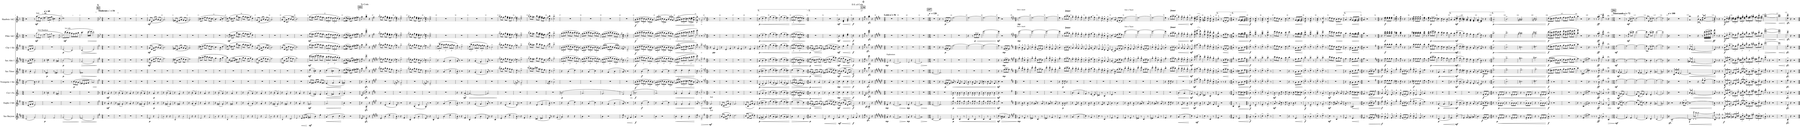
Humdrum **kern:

**kern	**dynam	**kern	**dynam	**kern	**dynam	**kern	**dynam	**kern	**dynam	**kern	**dynam	**kern	**dynam	**kern	**dynam	**kern	**dynam
*part9	*part9	*part8	*part8	*part7	*part7	*part6	*part6	*part5	*part5	*part4	*part4	*part3	*part3	*part2	*part2	*part1	*part1
*staff9	*staff9	*staff8	*staff8	*staff7	*staff7	*staff6	*staff6	*staff5	*staff5	*staff4	*staff4	*staff3	*staff3	*staff2	*staff2	*staff1	*staff1
*I"Sax Baryton	*	*I"Eupho 2 Sib	*	*I"Cor 1 Fa	*	*I"Trompette 1 Sib	*	*I"Sax Ténor	*	*I"Sax Alto 1	*	*I"Clar 1 Sib	*	*I"Flûte 1&amp;2	*	*I"Hautbois 1&amp;2	*
*I'SB	*	*I'Euph.2	*	*I'Cor 1	*	*I'Trp. 1	*	*I'ST.	*	*I'SA.1	*	*I'Clar.1	*	*I'Fl.1/2	*	*I'Htbs.1/2	*
*clefG2	*	*clefG2	*	*clefG2	*	*clefG2	*	*clefG2	*	*clefG2	*	*clefG2	*	*clefG2	*	*clefG2	*
*Trd12c21	*	*Trd8c14	*	*Trd4c7	*	*Trd1c2	*	*Trd8c14	*	*Trd5c9	*	*Trd1c2	*	*	*	*	*
*k[f#c#]	*	*k[f#]	*	*k[]	*	*k[f#]	*	*k[f#]	*	*k[f#c#]	*	*k[f#]	*	*k[b-]	*	*k[b-]	*
*M4/4	*	*M4/4	*	*M4/4	*	*M4/4	*	*M4/4	*	*M4/4	*	*M4/4	*	*M4/4	*	*M4/4	*
=1	=1	=1	=1	=1	=1	=1	=1	=1	=1	=1	=1	=1	=1	=1	=1	=1	=1
(2d/	.	8r	.	1r	.	[2b\	.	4r	.	8r	.	8r	.	2r	.	2r	.
.	.	(8d/L	.	.	.	.	.	.	.	(8a\L	.	(8d/L	.	.	.	.	.
.	.	8f#/	.	.	.	.	.	4b~\	.	8cc#\	.	8f#/	.	.	.	.	.
.	.	8g/J	.	.	.	.	.	.	.	8dd\J	.	8g/J	.	.	.	.	.
2g/)	.	2e/)	.	.	.	8b\]	.	2g~/	.	2b\)	.	2e/)	.	8r	.	8r	.
!	!	!	!	!	!	!	!	!	!	!	!	!	!	!	!	!LO:TX:a:t=Solo	!
!	!	!	!	!	!	!	!	!	!	!	!	!	!	!LO:TX:a:t=Solo Hautbois	!	!	!
!	!	!	!	!	!	!	!	!	!	!	!	!	!	!	!LO:DY:b	!	!LO:DY:b
.	.	.	.	.	.	8r	.	.	.	.	.	.	.	(8aa\L	mf	(8aa\L	mf
.	.	.	.	.	.	4r	.	.	.	.	.	.	.	8ff\	.	8ff\	.
.	.	.	.	.	.	.	.	.	.	.	.	.	.	8dd\J	.	8dd\J	.
=2	=2	=2	=2	=2	=2	=2	=2	=2	=2	=2	=2	=2	=2	=2	=2	=2	=2
*	*	*	*	*	*	*	*	*	*	*	*	*	*	*	*	*MM60	*
!	!	!	!	!	!	!	!	!	!	!	!	!	!	!	!	!LO:TX:a:Bi:t=rit.	!
!	!LO:DY:b	!	!	!	!	!	!	!	!	!	!	!	!	!	!	!	!
2e/	p	1r	.	4r	.	1r	.	8r	.	4r	.	1r	.	4ee-X\	.	[4ee-X\	.
!	!	!	!	!	!	!	!	!	!LO:DY:b	!	!	!	!	!	!	!	!
.	.	.	.	.	.	.	.	4.fn~/	p	.	.	.	.	.	.	.	.
*	*	*	*	*	*	*	*	*	*	*	*	*	*	*Xbrackettup	*	*Xbrackettup	*
.	.	.	.	4b-X~\	.	.	.	.	.	4ccn~\	.	.	.	12ee-\L	.	12ee-\L]	.
.	.	.	.	.	.	.	.	.	.	.	.	.	.	12ff\	.	12ff\	.
.	.	.	.	.	.	.	.	.	.	.	.	.	.	12gg\J	.	12gg\J	.
2f#/	.	.	.	4r	.	.	.	8r	.	4r	.	.	.	4.cc#X\	.	4.cc#X\	.
.	.	.	.	.	.	.	.	4.f#X~/	.	.	.	.	.	.	.	.	.
.	.	.	.	4g#X~/	.	.	.	.	.	4a#X~/	.	.	.	.	.	.	.
.	.	.	.	.	.	.	.	.	.	.	.	.	.	8dd\	.	8dd\	.
=3	=3	=3	=3	=3	=3	=3	=3	=3	=3	=3	=3	=3	=3	=3	=3	=3	=3
!	!LO:HP:b	!	!	!	!	!	!	!	!LO:DY:b	!	!LO:DY:b	!	!LO:DY:b	!	!	!	!
(2g/	>	1r	.	1r	.	2r	.	(2g/	p	(2b\	p	(2e/	p	8dd\L)	.	1dd)	.
!	!	!	!	!	!	!	!	!	!	!	!	!	!	!LO:TX:a:t=1er solo	!	!	!
!	!	!	!	!	!	!	!	!	!	!	!	!	!	!	!LO:DY:b	!	!
.	.	.	.	.	.	.	.	.	.	.	.	.	.	(8ddd\	mf	.	.
.	.	.	.	.	.	.	.	.	.	.	.	.	.	8ccc\	.	.	.
.	.	.	.	.	.	.	.	.	.	.	.	.	.	8bb-\J	.	.	.
2e/)	.	.	.	.	.	8r	.	2f#/)	.	2g/)	.	2c/)	.	8aa\L	.	.	.
!	!	!	!	!	!	!	!LO:DY:b	!	!	!	!	!	!	!	!	!	!
.	.	.	.	.	.	(8cc\L	p	.	.	.	.	.	.	8gg\	.	.	.
.	.	.	.	.	.	8b\	.	.	.	.	.	.	.	8aa\	.	.	.
.	.	.	.	.	.	8a\J	.	.	.	.	.	.	.	8bb-\J	.	.	.
.	]	.	.	.	.	.	.	.	.	.	.	.	.	.	.	.	.
=4	=4	=4	=4	=4	=4	=4	=4	=4	=4	=4	=4	=4	=4	=4	=4	=4	=4
!	!LO:HP:b	!	!	!	!	!	!	!	!LO:HP:b	!	!LO:HP:b	!	!LO:HP:b	!	!	!	!
(2e-X/	>	1r	.	1r	.	8fn/L	.	1fn	>	(2g/	>	(2c/	>	4.ccc\	.	1r	.
.	.	.	.	.	.	8e/	.	.	.	.	.	.	.	.	.	.	.
.	.	.	.	.	.	8f/	.	.	.	.	.	.	.	.	.	.	.
!	!	!	!	!	!	!	!	!	!	!	!	!	!	!	!LO:HP:b	!	!
.	.	.	.	.	.	8g/J	.	.	.	.	.	.	.	16ddd\LL	>	.	.
.	.	.	.	.	.	.	.	.	.	.	.	.	.	16eee-X\JJ	.	.	.
!	!	!	!	!	!	!	!LO:HP:b	!	!	!	!	!	!	!	!	!	!
2d/)	.	.	.	.	.	2a-X/)	>	.	.	2f#/)	.	2e/)	.	2ddd\)	.	.	.
.	]	.	.	.	.	.	]	.	]	.	]	.	]	.	]	.	.
=5||	=5||	=5||	=5||	=5||	=5||	=5||	=5||	=5||	=5||	=5||	=5||	=5||	=5||	=5||	=5||	=5||	=5||
!!LO:REH:place=s1:a:B:cj:fs=14:t=82
*k[f#]	*	*k[]	*	*k[b-]	*	*k[]	*	*k[]	*	*k[f#]	*	*k[]	*	*k[b-e-]	*	*k[b-e-]	*
*M3/4	*	*M3/4	*	*M3/4	*	*M3/4	*	*M3/4	*	*M3/4	*	*M3/4	*	*M3/4	*	*M3/4	*
*	*	*	*	*	*	*	*	*	*	*	*	*	*	*	*	*MM162	*
!	!	!	!	!	!	!	!	!	!	!	!	!	!	!	!	!LO:TX:a:B:t=Moderato	!
2.r	.	4r	.	4r	.	2.r	.	2.r	.	2.r	.	2.r	.	2.r	.	2.r	.
!	!	!	!LO:DY:b	!	!LO:DY:b	!	!	!	!	!	!	!	!	!	!	!	!
.	.	4a'/	mf	4a'/	mf	.	.	.	.	.	.	.	.	.	.	.	.
.	.	4r	.	4r	.	.	.	.	.	.	.	.	.	.	.	.	.
=6	=6	=6	=6	=6	=6	=6	=6	=6	=6	=6	=6	=6	=6	=6	=6	=6	=6
2.r	.	4r	.	4r	.	2.r	.	2.r	.	2.r	.	2.r	.	2.r	.	2.r	.
.	.	(4g#X~/	.	(4b-~\	.	.	.	.	.	.	.	.	.	.	.	.	.
.	.	4g#'/)	.	4a'/)	.	.	.	.	.	.	.	.	.	.	.	.	.
=7	=7	=7	=7	=7	=7	=7	=7	=7	=7	=7	=7	=7	=7	=7	=7	=7	=7
2.r	.	4r	.	4r	.	2.r	.	2.r	.	2.r	.	2.r	.	2.r	.	2.r	.
.	.	4a'/	.	4a'/	.	.	.	.	.	.	.	.	.	.	.	.	.
.	.	4r	.	4r	.	.	.	.	.	.	.	.	.	.	.	.	.
=8	=8	=8	=8	=8	=8	=8	=8	=8	=8	=8	=8	=8	=8	=8	=8	=8	=8
2.r	.	4r	.	4r	.	2.r	.	2.r	.	2.r	.	2.r	.	2.r	.	2.r	.
.	.	(4g#X~/	.	(4b-~\	.	.	.	.	.	.	.	.	.	.	.	.	.
.	.	4g#'/)	.	4a'/)	.	.	.	.	.	.	.	.	.	.	.	.	.
=9||	=9||	=9||	=9||	=9||	=9||	=9||	=9||	=9||	=9||	=9||	=9||	=9||	=9||	=9||	=9||	=9||	=9||
!	!LO:DY:b	!	!	!	!	!	!	!	!	!	!LO:DY:b	!	!LO:DY:b	!	!	!	!LO:DY:b
4en'!/	p	4r	.	4r	.	2.r	.	2.r	.	(8ee\L	mf	(8a/L	mf	2.r	.	(8g/L	mf
.	.	.	.	.	.	.	.	.	.	8b\J	.	8e/J	.	.	.	8d/J	.
!	!	!	!LO:DY:b	!	!LO:DY:b	!	!	!	!	!	!	!	!	!	!	!	!
4r	.	4a'/	p	4a'/	p	.	.	.	.	8ee\L	.	8a\L	.	.	.	8g/L	.
.	.	.	.	.	.	.	.	.	.	8gg\J	.	8cc\J	.	.	.	8b-/J	.
4g'!/	.	4r	.	4r	.	.	.	.	.	8ff#\L	.	8b/L	.	.	.	8a/L	.
.	.	.	.	.	.	.	.	.	.	8ee\J	.	8a/J	.	.	.	8g/J	.
=10	=10	=10	=10	=10	=10	=10	=10	=10	=10	=10	=10	=10	=10	=10	=10	=10	=10
4b'!\	.	4r	.	4r	.	2.r	.	2.r	.	2.ff#\)	.	2.b\)	.	2.r	.	2.a/)	.
4r	.	(4g#X~/	.	(4b-~\	.	.	.	.	.	.	.	.	.	.	.	.	.
4r	.	4g#'/)	.	4a'/)	.	.	.	.	.	.	.	.	.	.	.	.	.
=11	=11	=11	=11	=11	=11	=11	=11	=11	=11	=11	=11	=11	=11	=11	=11	=11	=11
4B'!/	.	4r	.	4r	.	2.r	.	2.r	.	(8dd#X\L	.	(8g#X/L	.	2.r	.	(8f#X/L	.
.	.	.	.	.	.	.	.	.	.	8b\J	.	8e/J	.	.	.	8d/J	.
4r	.	4g#X'/	.	4g'/	.	.	.	.	.	8dd#\L	.	8g#/L	.	.	.	8f#/L	.
.	.	.	.	.	.	.	.	.	.	8ff#\J	.	8b/J	.	.	.	8a/J	.
4b'!\	.	4r	.	4r	.	.	.	.	.	8ee\L	.	8a/L	.	.	.	8g/L	.
.	.	.	.	.	.	.	.	.	.	8dd#\J	.	8g#/J	.	.	.	8f#/J	.
=12	=12	=12	=12	=12	=12	=12	=12	=12	=12	=12	=12	=12	=12	=12	=12	=12	=12
4e'!/	.	4r	.	4r	.	2.r	.	2.r	.	2.ee\)	.	2.a/)	.	2.r	.	2.g/)	.
4r	.	(4a~/	.	(4b-~\	.	.	.	.	.	.	.	.	.	.	.	.	.
4r	.	4a'/)	.	4a'/)	.	.	.	.	.	.	.	.	.	.	.	.	.
=13	=13	=13	=13	=13	=13	=13	=13	=13	=13	=13	=13	=13	=13	=13	=13	=13	=13
4e!/	.	4r	.	4r	.	2.r	.	2.r	.	(8aa#X\L	.	(8dd#X\L	.	2.r	.	(8cc#X\L	.
.	.	.	.	.	.	.	.	.	.	8bb\J	.	8ee\J	.	.	.	8dd\J	.
4r	.	4a'/	.	4a'/	.	.	.	.	.	8ddd\L	.	8gg\L	.	.	.	8ff\L	.
.	.	.	.	.	.	.	.	.	.	8ccc\J	.	8ff\J	.	.	.	8ee-\J	.
4g!/	.	4r	.	4r	.	.	.	.	.	8bb\L	.	8ee\L	.	.	.	8dd\L	.
.	.	.	.	.	.	.	.	.	.	8aan\J	.	8ddn\J	.	.	.	8ccn\J	.
=14	=14	=14	=14	=14	=14	=14	=14	=14	=14	=14	=14	=14	=14	=14	=14	=14	=14
4b!\	.	4r	.	4r	.	2.r	.	2.r	.	4.gg\	.	4.cc\	.	2.r	.	4.b-\	.
4r	.	(4g#X~/	.	(4b-~\	.	.	.	.	.	.	.	.	.	.	.	.	.
.	.	.	.	.	.	.	.	.	.	8ff#\	.	8b\	.	.	.	8a/	.
4r	.	4g#'/)	.	4a'/)	.	.	.	.	.	[4aa\	.	[4dd\	.	.	.	[4cc\	.
=15	=15	=15	=15	=15	=15	=15	=15	=15	=15	=15	=15	=15	=15	=15	=15	=15	=15
4B!/	.	4r	.	4r	.	2.r	.	2.r	.	8aa\L])	.	8dd\L])	.	8r	.	8cc\L])	.
!	!	!	!	!	!	!	!	!	!	!	!	!	!	!	!LO:DY:b	!	!
.	.	.	.	.	.	.	.	.	.	(8cc\J	.	(8ff\J	.	(8ee-\	mf	(8ee-\J	.
4r	.	4g#X'/	.	4a'/	.	.	.	.	.	8a#X/L	.	8dd#X\L	.	8cc#X\L	.	8cc#X\L	.
.	.	.	.	.	.	.	.	.	.	8b/J	.	8ee\J	.	8dd\J	.	8dd\J	.
4b!\	.	4r	.	4r	.	.	.	.	.	8dd#X\L	.	8ccc\L	.	8bb-\L	.	8bb-\L	.
.	.	.	.	.	.	.	.	.	.	8ff#\J	.	8gg#X\J	.	8ff#X\J	.	8ff#X\J	.
=16	=16	=16	=16	=16	=16	=16	=16	=16	=16	=16	=16	=16	=16	=16	=16	=16	=16
4e!/	.	4r	.	4r	.	2.r	.	2.r	.	8aa\L	.	8bb\L	.	8aa\L	.	8aa\L	.
.	.	.	.	.	.	.	.	.	.	8gg\J	.	8aa\J	.	8gg\J	.	8gg\J	.
4r	.	(4a~/	.	(4b-~\	.	.	.	.	.	8ff#\L	.	8gg#X\L	.	8ff#X\L	.	8ff#X\L	.
.	.	.	.	.	.	.	.	.	.	8gg\J	.	8aa\J	.	8gg\J	.	8gg\J	.
4r	.	4a'/)	.	4a'/)	.	.	.	.	.	4ee\)	.	4ee\)	.	4dd\)	.	4dd\)	.
=17	=17	=17	=17	=17	=17	=17	=17	=17	=17	=17	=17	=17	=17	=17	=17	=17	=17
4e!/	.	4r	.	4r	.	2.r	.	2.r	.	(8ee\L	.	(8a/L	.	2.r	.	(8g/L	.
.	.	.	.	.	.	.	.	.	.	8b\J	.	8e/J	.	.	.	8d/J	.
4r	.	4a'/	.	4a'/	.	.	.	.	.	8ee\L	.	8a\L	.	.	.	8g/L	.
.	.	.	.	.	.	.	.	.	.	8gg\J	.	8cc\J	.	.	.	8b-/J	.
4g!/	.	4r	.	4r	.	.	.	.	.	8ff#\L	.	8b/L	.	.	.	8a/L	.
.	.	.	.	.	.	.	.	.	.	8ee\J	.	8a/J	.	.	.	8g/J	.
=18	=18	=18	=18	=18	=18	=18	=18	=18	=18	=18	=18	=18	=18	=18	=18	=18	=18
4b!\	.	4r	.	4r	.	2.r	.	2.r	.	2.ff#\)	.	2.b\)	.	2.r	.	2.a/)	.
4r	.	(4g#X~/	.	(4b-~\	.	.	.	.	.	.	.	.	.	.	.	.	.
4r	.	4g#'/)	.	4a'/)	.	.	.	.	.	.	.	.	.	.	.	.	.
=19	=19	=19	=19	=19	=19	=19	=19	=19	=19	=19	=19	=19	=19	=19	=19	=19	=19
4B!/	.	4r	.	4r	.	2.r	.	2.r	.	(8ff#\L	.	(8b/L	.	2.r	.	(8a/L	.
.	.	.	.	.	.	.	.	.	.	8b\J	.	8e/J	.	.	.	8d/J	.
4r	.	4g#X'/	.	4g'/	.	.	.	.	.	8ff#\L	.	8b\L	.	.	.	8a\L	.
.	.	.	.	.	.	.	.	.	.	8aa\J	.	8dd\J	.	.	.	8cc\J	.
4d#X!/	.	4r	.	4r	.	.	.	.	.	8gg\L	.	8cc\L	.	.	.	8b-/L	.
.	.	.	.	.	.	.	.	.	.	8ff#\J	.	8b\J	.	.	.	8a/J	.
=20	=20	=20	=20	=20	=20	=20	=20	=20	=20	=20	=20	=20	=20	=20	=20	=20	=20
4e!/	.	4r	.	4r	.	2.r	.	2.r	.	2.gg\)	.	2.cc\)	.	2.r	.	2.b-\)	.
8r	.	4a'/	.	4a'/	.	.	.	.	.	.	.	.	.	.	.	.	.
!	!LO:HP:b	!	!	!	!	!	!	!	!	!	!	!	!	!	!	!	!
(8e/	<	.	.	.	.	.	.	.	.	.	.	.	.	.	.	.	.
8f#/L	.	4r	.	4r	.	.	.	.	.	.	.	.	.	.	.	.	.
8g/J	.	.	.	.	.	.	.	.	.	.	.	.	.	.	.	.	.
.	[	.	.	.	.	.	.	.	.	.	.	.	.	.	.	.	.
=21	=21	=21	=21	=21	=21	=21	=21	=21	=21	=21	=21	=21	=21	=21	=21	=21	=21
!	!LO:DY:b	!	!LO:DY:b	!	!	!	!	!	!LO:DY:b	!	!LO:DY:b	!	!	!	!LO:DY:b	!	!
4g#X~/	mf	2.gn/	mf	(4a~/	.	8a/L	.	(4ee~\	mf	(8eee\L	mf	(8aa\L	.	(8gg\L	mf	(8gg\L	.
.	.	.	.	.	.	8g#X/J	.	.	.	8ddd#X\J	.	8gg#X\J	.	8ff#X\J	.	8ff#X\J	.
4b'\)	.	.	.	4f#X'/)	.	8a/L	.	4cc#X'\)	.	8eee\L	.	8aa\L	.	8gg\L	.	8gg\L	.
.	.	.	.	.	.	8b-X/J	.	.	.	8fffn\J	.	8bb-X\J	.	8aa-X\J	.	8aa-X\J	.
4ee'\	.	.	.	4f#'/	.	8a/L	.	4cc#'\	.	8eee\L	.	8aa\L	.	8gg\L	.	8gg\L	.
.	.	.	.	.	.	8gn/J	.	.	.	8dddn\J	.	8ggn\J	.	8ffn\J	.	8ffn\J	.
=22	=22	=22	=22	=22	=22	=22	=22	=22	=22	=22	=22	=22	=22	=22	=22	=22	=22
!	!LO:HP:b	!	!LO:HP:b	!	!LO:HP:b	!	!LO:HP:b	!	!LO:HP:b	!	!	!	!	!	!	!	!
*	*	*	*	*	*	*	*	*	*	*Xbrackettup	*	*Xbrackettup	*	*	*	*	*
(4a/	<	2.a/	<	(4g/	<	(4f/	<	(4dd\	<	12ccc\L	.	12ff\L	.	12ee-\L	.	12ee-\L	.
.	.	.	.	.	.	.	.	.	.	12ddd\	.	12gg\	.	12ff\	.	12ff\	.
.	.	.	.	.	.	.	.	.	.	12ccc\J	.	12ff\J	.	12ee-\J	.	12ee-\J	.
4b\	.	.	.	4f#X/	.	4g/	.	4cc#X\	.	12bb\L	.	12ee\L	.	12dd\L	.	12dd\L	.
.	.	.	.	.	.	.	.	.	.	12ccc\	.	12ff\	.	12ee-\	.	12ee-\	.
.	.	.	.	.	.	.	.	.	.	12bb\J	.	12ee\J	.	12dd\J	.	12dd\J	.
4cc\	.	.	.	4g/	.	4a/	.	4dd\)	.	4aa'\)	.	4dd'\)	.	4cc'\)	.	4cc'\)	.
.	[	.	[	.	[	.	[	.	[	.	.	.	.	.	.	.	.
=23	=23	=23	=23	=23	=23	=23	=23	=23	=23	=23	=23	=23	=23	=23	=23	=23	=23
4b'\)	.	4b'\	.	4a'/)	.	4g#X'/)	.	(8ee\L	.	(8b\L	.	(8ee\L	.	(8dd\L	.	(8dd\L	.
.	.	.	.	.	.	.	.	16ff\L	.	16cc\L	.	16ff\L	.	16ee-\L	.	16ee-\L	.
.	.	.	.	.	.	.	.	16ee\JJ	.	16b\JJ	.	16ee\JJ	.	16dd\JJ	.	16dd\JJ	.
2r	.	2r	.	2r	.	2r	.	8dd#X'\L)	.	8a#X'/L)	.	8dd#X'\L)	.	8cc#X'\L)	.	8cc#X'\L)	.
.	.	.	.	.	.	.	.	8ee'\J	.	8b'/J	.	8ee'\J	.	8dd'\J	.	8dd'\J	.
.	.	.	.	.	.	.	.	8ff#X'\L	.	8cc#X'\L	.	8ff#X'\L	.	8een'\L	.	8een'\L	.
.	.	.	.	.	.	.	.	8gg#X'\J	.	8dd#X'\J	.	8gg#X'\J	.	8ff#X'\J	.	8ff#X'\J	.
!!LO:REH:place=s1:a:B:cj:fs=14:t=101
=24||	=24||	=24||	=24||	=24||	=24||	=24||	=24||	=24||	=24||	=24||	=24||	=24||	=24||	=24||	=24||	=24||	=24||
8e'/	.	4r	.	(4d/	.	4r	.	8aa'\	.	8ee'\	.	8aa'\	.	8gg'\	.	8gg'\	.
8r	.	.	.	.	.	.	.	8r	.	8r	.	8r	.	8r	.	8r	.
4ezz<^/	.	4Azz<^/	.	4ddzz<^\)	.	4cczz<^\	.	4ccc^\	.	4eee^\	.	4aa^\	.	4ddd\^ 4ggg\^	.	4gg\^ 4bb-\^	.
4r	.	4r	.	4r	.	4r	.	4r	.	4r	.	4r	.	4r	.	4r	.
=25||	=25||	=25||	=25||	=25||	=25||	=25||	=25||	=25||	=25||	=25||	=25||	=25||	=25||	=25||	=25||	=25||	=25||
*k[f#c#g#d#]	*	*k[f#c#g#]	*	*k[f#c#]	*	*k[f#c#g#]	*	*k[f#c#g#]	*	*k[f#c#g#d#]	*	*k[f#c#g#]	*	*k[f#]	*	*k[f#]	*
.	.	.	.	.	.	.	.	(8qbb/	.	(8qff#/	.	(8qbb/	.	(8qaa/	.	(8qaa/	.
4e'/	.	4r	.	2.r	.	2.r	.	8aa'\L)	.	8ee'\L)	.	8aa'\L)	.	8gg'\L)	.	8gg'\L)	.
.	.	.	.	.	.	.	.	8gg#'\J	.	8dd#'\J	.	8gg#'\J	.	8ff#'\J	.	8ff#'\J	.
(4b\	.	(4e/	.	.	.	.	.	8bb'\L	.	8ff#'\L	.	8bb'\L	.	8aa'\L	.	8aa'\L	.
.	.	.	.	.	.	.	.	8aa'\J	.	8ee'\J	.	8aa'\J	.	8ee\' 8gg\'J	.	8ee\' 8gg\'J	.
4ee\	.	4a/	.	.	.	.	.	8gg#'\L	.	8dd#'\L	.	8gg#'\L	.	8dd\' 8ff#\'L	.	8dd\' 8ff#\'L	.
.	.	.	.	.	.	.	.	8ff#'\J	.	8cc#'\J	.	8ff#'\J	.	8ee'\J	.	8ee'\J	.
=26	=26	=26	=26	=26	=26	=26	=26	=26	=26	=26	=26	=26	=26	=26	=26	=26	=26
.	.	.	.	.	.	(8qf#/	.	.	.	8qcc#/	.	8qff#/	.	8qee/	.	8qee/	.
8b'\)	.	8e'/)	.	2.r	.	8g#'/)	.	8dd'\	.	8dd#\	.	8gg#\	.	8cc\ 8ff#\	.	8cc\ 8ff#\	.
8r	.	8r	.	.	.	8r	.	8r	.	8r	.	8r	.	8r	.	8r	.
4r	.	2r	.	.	.	2g#^/	.	2dd^\	.	2dd#^\	.	2gg#^\	.	2cc\^ 2ff#\^	.	2cc\^ 2ff#\^	.
4f#'/	.	.	.	.	.	.	.	.	.	.	.	.	.	.	.	.	.
=27	=27	=27	=27	=27	=27	=27	=27	=27	=27	=27	=27	=27	=27	=27	=27	=27	=27
.	.	.	.	.	.	.	.	(8qaa/	.	(8qee/	.	(8qaa/	.	(8qgg/	.	(8qgg/	.
4B'/	.	4r	.	2.r	.	2.r	.	8gg#'\L)	.	8dd#'\L)	.	8gg#'\L)	.	8ff#'\L)	.	8ff#'\L)	.
.	.	.	.	.	.	.	.	8ff#'\J	.	8cc#'\J	.	8ff#'\J	.	8ee'\J	.	8ee'\J	.
(4f#/	.	(4B/	.	.	.	.	.	8aa'\L	.	8ee'\L	.	8aa'\L	.	8gg'\L	.	8gg'\L	.
.	.	.	.	.	.	.	.	8gg#'\J	.	8dd#'\J	.	8gg#'\J	.	8dd\' 8ff#\'J	.	8dd\' 8ff#\'J	.
4b\	.	4e/	.	.	.	.	.	8ff#'\L	.	8cc#'\L	.	8ff#'\L	.	8cc\' 8ee\'L	.	8cc\' 8ee\'L	.
.	.	.	.	.	.	.	.	8ee'\J	.	8b'\J	.	8ee'\J	.	8dd'\J	.	8dd'\J	.
=28	=28	=28	=28	=28	=28	=28	=28	=28	=28	=28	=28	=28	=28	=28	=28	=28	=28
.	.	.	.	.	.	(8qe/	.	.	.	8qb/	.	8qee/	.	8qdd/	.	8qdd/	.
8e'/)	.	8A'/)	.	2.r	.	8f#'/)	.	8cc#'\	.	8cc#\	.	8ff#\	.	8b\ 8ee\	.	8b\ 8ee\	.
8r	.	8r	.	.	.	8r	.	8r	.	8r	.	8r	.	8r	.	8r	.
4r	.	2r	.	.	.	2f#^/	.	2cc#^\	.	2cc#^\	.	2ff#^\	.	2b\^ 2ee\^	.	2b\^ 2ee\^	.
4B'/	.	.	.	.	.	.	.	.	.	.	.	.	.	.	.	.	.
=29	=29	=29	=29	=29	=29	=29	=29	=29	=29	=29	=29	=29	=29	=29	=29	=29	=29
4e'/	.	4r	.	2.r	.	2.r	.	4r	.	4r	.	(12ee\L	.	2.r	.	2.r	.
.	.	.	.	.	.	.	.	.	.	.	.	12ccc#\	.	.	.	.	.
.	.	.	.	.	.	.	.	.	.	.	.	12bb\J	.	.	.	.	.
(4b\	.	(4a/	.	.	.	.	.	(4a/	.	(4g#/	.	12aa\L	.	.	.	.	.
.	.	.	.	.	.	.	.	.	.	.	.	12bb\	.	.	.	.	.
.	.	.	.	.	.	.	.	.	.	.	.	12aa\J	.	.	.	.	.
4ee\	.	4cc#\	.	.	.	.	.	4cc#\	.	4b\	.	12gg#\L	.	.	.	.	.
.	.	.	.	.	.	.	.	.	.	.	.	12aa\	.	.	.	.	.
.	.	.	.	.	.	.	.	.	.	.	.	12gg#\J	.	.	.	.	.
=30	=30	=30	=30	=30	=30	=30	=30	=30	=30	=30	=30	=30	=30	=30	=30	=30	=30
8b'\)	.	8b'\)	.	4r	.	2.r	.	8b'\)	.	8a'/)	.	8ff#'\)	.	2.r	.	2.r	.
8r	.	8r	.	.	.	.	.	8r	.	8r	.	8r	.	.	.	.	.
4r	.	2r	.	4r	.	.	.	2r	.	2r	.	2dd^\	.	.	.	.	.
!	!	!	!	!	!LO:DY:b	!	!	!	!	!	!	!	!	!	!	!	!
4f#'/	.	.	.	[4a^/	mf	.	.	.	.	.	.	.	.	.	.	.	.
=31	=31	=31	=31	=31	=31	=31	=31	=31	=31	=31	=31	=31	=31	=31	=31	=31	=31
!	!	!	!	!	!LO:HP:b	!	!	!	!	!	!	!	!	!	!	!	!
4B'/	.	4r	.	2.a/_	>	2.r	.	4r	.	4r	.	(12dd\L	.	2.r	.	2.r	.
.	.	.	.	.	.	.	.	.	.	.	.	12bb\	.	.	.	.	.
.	.	.	.	.	.	.	.	.	.	.	.	12aa\J	.	.	.	.	.
(4f#/	.	(4g#/	.	.	.	.	.	(4g#/	.	(4a/	.	12gg#\L	.	.	.	.	.
.	.	.	.	.	.	.	.	.	.	.	.	12aa\	.	.	.	.	.
.	.	.	.	.	.	.	.	.	.	.	.	12gg#\J	.	.	.	.	.
4b\	.	4g#/	.	.	.	.	.	4g#/	.	4f#/	.	12ff#\L	.	.	.	.	.
.	.	.	.	.	.	.	.	.	.	.	.	12gg#\	.	.	.	.	.
.	.	.	.	.	.	.	.	.	.	.	.	12ff#\J	.	.	.	.	.
=32	=32	=32	=32	=32	=32	=32	=32	=32	=32	=32	=32	=32	=32	=32	=32	=32	=32
8e'/)	.	8a'/)	.	2.a/]	.	2.r	.	8a'/)	.	8g#'/)	.	8ee'\)	.	2.r	.	2.r	.
8r	.	8r	.	.	.	.	.	8r	.	8r	.	8r	.	.	.	.	.
4r	.	2r	.	.	.	.	.	2r	.	2r	.	2cc#^\	.	.	.	.	.
4B/	.	.	.	.	.	.	.	.	.	.	.	.	.	.	.	.	.
.	.	.	.	.	]	.	.	.	.	.	.	.	.	.	.	.	.
=33	=33	=33	=33	=33	=33	=33	=33	=33	=33	=33	=33	=33	=33	=33	=33	=33	=33
.	.	.	.	.	.	.	.	(8qbb/	.	(8qff#/	.	(8qbb/	.	(8qaa/	.	(8qaa/	.
4e'/	.	4r	.	2.r	.	2.r	.	8aa'\L)	.	8ee'\L)	.	8aa'\L)	.	8gg'\L)	.	8gg'\L)	.
.	.	.	.	.	.	.	.	8gg#'\J	.	8dd#'\J	.	8gg#'\J	.	8ff#'\J	.	8ff#'\J	.
(4b\	.	(4e/	.	.	.	.	.	8bb'\L	.	8ff#'\L	.	8bb'\L	.	8aa'\L	.	8aa'\L	.
.	.	.	.	.	.	.	.	8aa'\J	.	8ee'\J	.	8aa'\J	.	8ee\' 8gg\'J	.	8ee\' 8gg\'J	.
4ee\	.	4a/	.	.	.	.	.	8gg#'\L	.	8dd#'\L	.	8gg#'\L	.	8dd\' 8ff#\'L	.	8dd\' 8ff#\'L	.
.	.	.	.	.	.	.	.	8ff#'\J	.	8cc#'\J	.	8ff#'\J	.	8ee'\J	.	8ee'\J	.
=34	=34	=34	=34	=34	=34	=34	=34	=34	=34	=34	=34	=34	=34	=34	=34	=34	=34
.	.	.	.	.	.	(8qf#/	.	.	.	8qcc#/	.	8qff#/	.	8qee/	.	8qee/	.
8b'\)	.	8e'/)	.	2.r	.	8g#'/)	.	8dd'\	.	8dd#\	.	8gg#\	.	8cc\ 8ff#\	.	8cc\ 8ff#\	.
8r	.	8r	.	.	.	8r	.	8r	.	8r	.	8r	.	8r	.	8r	.
4r	.	2r	.	.	.	2g#^/	.	2dd^\	.	2dd#^\	.	2gg#^\	.	2cc\^ 2ff#\^	.	2cc\^ 2ff#\^	.
4f#'/	.	.	.	.	.	.	.	.	.	.	.	.	.	.	.	.	.
=35	=35	=35	=35	=35	=35	=35	=35	=35	=35	=35	=35	=35	=35	=35	=35	=35	=35
.	.	.	.	.	.	.	.	(8qcccn/	.	(8qgg#/	.	(8qccc#/	.	(8qbb/	.	(8qbb/	.
4b'\	.	4r	.	2.r	.	2.r	.	8bb'\L)	.	8ff#'\L)	.	8bb'\L)	.	8aa'\L)	.	8aa'\L)	.
.	.	.	.	.	.	.	.	8aa#X'\J	.	8ee#X'\J	.	8aa#X'\J	.	8gg#X'\J	.	8gg#X'\J	.
(4dn/	.	(4e/	.	.	.	.	.	8ccc#X'\L	.	8gg#'\L	.	8ccc#'\L	.	8bb'\L	.	8bb'\L	.
.	.	.	.	.	.	.	.	8ggn'\J	.	8ff#'\J	.	8bb'\J	.	8ffn\' 8aa\'J	.	8ffn\' 8aa\'J	.
4e#X/	.	4f#/	.	.	.	.	.	8ff#'\L	.	8ee#'\L	.	8aa#'\L	.	8ee\' 8gg#\'L	.	8ee\' 8gg#\'L	.
.	.	.	.	.	.	.	.	8ee'\J	.	8cc#'\J	.	8ff#'\J	.	8dd\' 8ee\'J	.	8dd\' 8ee\'J	.
=36	=36	=36	=36	=36	=36	=36	=36	=36	=36	=36	=36	=36	=36	=36	=36	=36	=36
.	.	.	.	.	.	(8qf#/	.	.	.	8qcc#/	.	8qff#/	.	8qee/	.	8qee/	.
8f#'/)	.	8b'\)	.	2.r	.	8cc#'\)	.	8dd'\	.	8gg#'\	.	8ccc#'\	.	8cc\' 8bb\'	.	8cc\' 8bb\'	.
8r	.	8r	.	.	.	8r	.	8r	.	8r	.	8r	.	8r	.	8r	.
4r	.	2r	.	.	.	2b^\	.	2dd^\	.	2ff#^\	.	2bb^\	.	2cc\^ 2aa\^	.	2cc\^ 2aa\^	.
(4g#~/	.	.	.	.	.	.	.	.	.	.	.	.	.	.	.	.	.
=37	=37	=37	=37	=37	=37	=37	=37	=37	=37	=37	=37	=37	=37	=37	=37	=37	=37
!	!	!	!	!	!LO:DY:b	!	!	!	!	!	!	!	!	!	!	!	!
4a/)	.	4r	.	(2.b-X\	p	2.r	.	4r	.	(12ff#\L	.	(12b\L	.	(12aa\L	.	2.r	.
.	.	.	.	.	.	.	.	.	.	12gg#\	.	12cc#\	.	12bb\	.	.	.
.	.	.	.	.	.	.	.	.	.	12aa\J	.	12dd\J	.	12ccc\J	.	.	.
4r	.	(4b\	.	.	.	.	.	(4b\	.	12bb\L	.	12ee\L	.	12ddd\L	.	.	.
.	.	.	.	.	.	.	.	.	.	12aa\	.	12dd\	.	12ccc\	.	.	.
.	.	.	.	.	.	.	.	.	.	12gg#\J	.	12cc#\J	.	12bb\J	.	.	.
4r	.	4dd\)	.	.	.	.	.	4dd\)	.	12aa\L	.	12dd\L	.	12ccc\L	.	.	.
.	.	.	.	.	.	.	.	.	.	12gg#\	.	12cc#\	.	12bb\	.	.	.
.	.	.	.	.	.	.	.	.	.	12ff#\J)	.	12b\J)	.	12aa\J)	.	.	.
=38	=38	=38	=38	=38	=38	=38	=38	=38	=38	=38	=38	=38	=38	=38	=38	=38	=38
4b\	.	4r	.	2.a/	.	2.r	.	4r	.	(12ee\L	.	(12a\L	.	(12gg\L	.	2.r	.
.	.	.	.	.	.	.	.	.	.	12ff#\	.	12b\	.	12aa\	.	.	.
.	.	.	.	.	.	.	.	.	.	12gg#\J	.	12cc#\J	.	12bb\J	.	.	.
2r	.	(4a/	.	.	.	.	.	(4a/	.	12aa\L	.	12dd\L	.	12ccc\L	.	.	.
.	.	.	.	.	.	.	.	.	.	12gg#\	.	12cc#\	.	12bb\	.	.	.
.	.	.	.	.	.	.	.	.	.	12ff#\J	.	12b\J	.	12aa\J	.	.	.
.	.	4cc#\)	.	.	.	.	.	4cc#\)	.	12gg#\L	.	12cc#\L	.	12bb\L	.	.	.
.	.	.	.	.	.	.	.	.	.	12ff#\	.	12b\	.	12aa\	.	.	.
.	.	.	.	.	.	.	.	.	.	12ee\J)	.	12a\J)	.	12gg\J)	.	.	.
=39	=39	=39	=39	=39	=39	=39	=39	=39	=39	=39	=39	=39	=39	=39	=39	=39	=39
4b\	.	4r	.	2.g/	.	2.r	.	4r	.	(12dd#\L	.	(12g#/L	.	(12ff#\L	.	2.r	.
.	.	.	.	.	.	.	.	.	.	12ee\	.	12a/	.	12gg\	.	.	.
.	.	.	.	.	.	.	.	.	.	12ff#\J	.	12b/J	.	12aa\J	.	.	.
2r	.	(4g#/	.	.	.	.	.	(4g#/	.	12gg#\L	.	12cc#\L	.	12bb\L	.	.	.
.	.	.	.	.	.	.	.	.	.	12aa\	.	12dd\	.	12ccc\	.	.	.
.	.	.	.	.	.	.	.	.	.	12gg#\J	.	12cc#\J	.	12bb\J	.	.	.
.	.	4b\	.	.	.	.	.	4b\	.	12ff#\L	.	12b/L	.	12aa\L	.	.	.
.	.	.	.	.	.	.	.	.	.	12ee\	.	12a/	.	12gg\	.	.	.
.	.	.	.	.	.	.	.	.	.	12dd#\J)	.	12g#/J)	.	12ff#\J)	.	.	.
=40	=40	=40	=40	=40	=40	=40	=40	=40	=40	=40	=40	=40	=40	=40	=40	=40	=40
.	.	.	.	.	.	.	.	.	.	8qdd#/	.	8qg#/	.	8qff#/	.	.	.
8ee'\	.	8a'/)	.	2f#/)	.	2.r	.	8a'/)	.	8cc#\	.	8f#/	.	8b\ 8ee\	.	2.r	.
8r	.	8r	.	.	.	.	.	8r	.	8r	.	8r	.	8r	.	.	.
!	!LO:HP:b	!	!	!	!	!	!	!	!	!	!	!	!	!	!	!	!
4e/	<	2r	.	.	.	.	.	2r	.	2b^\	.	2e^/	.	2b\^ 2dd\^	.	.	.
!	!	!	!	!	!LO:HP:b	!	!	!	!	!	!	!	!	!	!	!	!
4g#/	.	.	.	(4d/	<	.	.	.	.	.	.	.	.	.	.	.	.
.	[	.	.	.	[	.	.	.	.	.	.	.	.	.	.	.	.
=41	=41	=41	=41	=41	=41	=41	=41	=41	=41	=41	=41	=41	=41	=41	=41	=41	=41
*	*	*	*	*	*	*Xbrackettup	*	*	*	*	*	*	*	*	*	*	*
!	!LO:DY:b	!	!	!	!LO:DY:b	!	!LO:DY:b	!	!	!	!LO:DY:b	!	!LO:DY:b	!	!LO:DY:b	!	!LO:DY:b
4a/	f	4r	.	2.b-X\	f	(12b\L	f	4r	.	(12ff#\L	f	(12b\L	f	(12aa\L	f	(12a\L	f
.	.	.	.	.	.	12cc#\	.	.	.	12gg#\	.	12cc#\	.	12bb\	.	12b\	.
.	.	.	.	.	.	12dd\J	.	.	.	12aa\J	.	12dd\J	.	12ccc\J	.	12cc\J	.
!	!	!	!LO:DY:b	!	!	!	!	!	!LO:DY:b	!	!	!	!	!	!	!	!
2r	.	(4b\	f	.	.	12ee\L	.	(4b\	f	12bb\L	.	12ee\L	.	12ddd\L	.	12dd\L	.
.	.	.	.	.	.	12dd\	.	.	.	12aa\	.	12dd\	.	12ccc\	.	12cc\	.
.	.	.	.	.	.	12cc#\J	.	.	.	12gg#\J	.	12cc#\J	.	12bb\J	.	12b\J	.
.	.	4dd\)	.	.	.	12dd\L	.	4dd\)	.	12aa\L	.	12dd\L	.	12ccc\L	.	12cc\L	.
.	.	.	.	.	.	12cc#\	.	.	.	12gg#\	.	12cc#\	.	12bb\	.	12b\	.
.	.	.	.	.	.	12b\J)	.	.	.	12ff#\J)	.	12b\J)	.	12aa\J)	.	12a\J)	.
=42	=42	=42	=42	=42	=42	=42	=42	=42	=42	=42	=42	=42	=42	=42	=42	=42	=42
4b\	.	4r	.	2.a/)	.	(12a\L	.	4r	.	(12ee\L	.	(12a\L	.	(12gg\L	.	(12g/L	.
.	.	.	.	.	.	12b\	.	.	.	12ff#\	.	12b\	.	12aa\	.	12a/	.
.	.	.	.	.	.	12cc#\J	.	.	.	12gg#\J	.	12cc#\J	.	12bb\J	.	12b/J	.
2r	.	(4a/	.	.	.	12dd\L	.	(4a/	.	12aa\L	.	12dd\L	.	12ccc\L	.	12cc\L	.
.	.	.	.	.	.	12cc#\	.	.	.	12gg#\	.	12cc#\	.	12bb\	.	12b\	.
.	.	.	.	.	.	12b\J	.	.	.	12ff#\J	.	12b\J	.	12aa\J	.	12a\J	.
.	.	4cc#\)	.	.	.	12cc#\L	.	4cc#\)	.	12gg#\L	.	12cc#\L	.	12bb\L	.	12b/L	.
.	.	.	.	.	.	12b\	.	.	.	12ff#\	.	12b\	.	12aa\	.	12a/	.
.	.	.	.	.	.	12a\J)	.	.	.	12ee\J)	.	12a\J)	.	12gg\J)	.	12g/J)	.
=43	=43	=43	=43	=43	=43	=43	=43	=43	=43	=43	=43	=43	=43	=43	=43	=43	=43
!	!LO:HP:b	!	!LO:HP:b	!	!LO:HP:b	!	!LO:HP:b	!	!LO:HP:b	!	!LO:HP:b	!	!LO:HP:b	!	!LO:HP:b	!	!LO:HP:b
4b'\	<	4g#'/	<	4a'/	<	(12g#/L	<	4dd'\	<	(12dd#\L	<	(12g#/L	<	(12ff#\L	<	(12f#/L	<
.	.	.	.	.	.	12a/	.	.	.	12ee\	.	12a/	.	12gg\	.	12g/	.
.	.	.	.	.	.	12b/J	.	.	.	12ff#\J	.	12b/J	.	12aa\J	.	12a/J	.
4b'\	.	4g#'/	.	4a'/	.	12cc#\L	.	4dd'\	.	12gg#\L	.	12cc#\L	.	12bb\L	.	12b\L	.
.	.	.	.	.	.	12dd\	.	.	.	12aa\	.	12dd\	.	12ccc\	.	12cc\	.
.	.	.	.	.	.	12dd#X\J	.	.	.	12aa#X\J	.	12dd#X\J	.	12ccc#X\J	.	12cc#X\J	.
4b'\	.	4g#'/	.	4a'/	.	12ee\L	.	4dd'\	.	12bb\L	.	12ee\L	.	12ddd\L	.	12dd\L	.
.	.	.	.	.	.	12ddn\	.	.	.	12ccc#\	.	12ff#\	.	12eee\	.	12ccn\ 12ee\	.
.	.	.	.	.	.	12b\J	.	.	.	12ddd#\J	.	12gg#\J	.	12fff#\J	.	12a\ 12ff#\J	.
.	[	.	[	.	[	.	[	.	[	.	[	.	[	.	[	.	[
=44	=44	=44	=44	=44	=44	=44	=44	=44	=44	=44	=44	=44	=44	=44	=44	=44	=44
8ee'\	.	8a'/	.	8dd'\	.	8a'/)	.	8cc#'\	.	8eee'\)	.	8aa'\)	.	8ggg'\)	.	8g\' 8gg\')	.
8r	.	8r	.	8r	.	8r	.	8r	.	8r	.	8r	.	8r	.	8r	.
!	!LO:HP:b	!	!LO:HP:b	!	!LO:HP:b	!	!	!	!LO:HP:b	!	!LO:HP:b	!	!LO:HP:b	!	!	!	!LO:HP:b
2e^/	>	2a^/	>	2dd^\	>	2r	.	2cc#^\	>	2ee^\	>	2aa^\	>	2r	.	2g^/	>
.	]	.	]	.	]	.	.	.	]	.	]	.	]	.	.	.	]
=45!|:	=45!|:	=45!|:	=45!|:	=45!|:	=45!|:	=45!|:	=45!|:	=45!|:	=45!|:	=45!|:	=45!|:	=45!|:	=45!|:	=45!|:	=45!|:	=45!|:	=45!|:
*k[f#]	*	*k[]	*	*k[b-]	*	*k[]	*	*k[]	*	*k[f#]	*	*k[]	*	*k[b-e-]	*	*k[b-e-]	*
!	!	!LO:TX:a:t=Soli	!	!	!	!	!	!	!	!	!	!	!	!	!	!	!
!LO:TX:a:t=Soli	!	!	!	!	!	!	!	!	!	!	!	!	!	!	!	!	!
!	!LO:DY:b	!	!LO:DY:b	!	!	!	!	!	!	!	!	!	!	!	!	!	!
2.dd\	mf	2.g/	mf	2.r	.	2.r	.	2.r	.	2.r	.	4r	.	2.r	.	2.r	.
!	!	!	!	!	!	!	!	!	!	!	!	!	!LO:DY:b	!	!	!	!
.	.	.	.	.	.	.	.	.	.	.	.	4g'/	pp	.	.	.	.
.	.	.	.	.	.	.	.	.	.	.	.	4e/	.	.	.	.	.
=46	=46	=46	=46	=46	=46	=46	=46	=46	=46	=46	=46	=46	=46	=46	=46	=46	=46
(8b/L	.	(8e/L	.	2.r	.	2.r	.	2.r	.	2.r	.	4r	.	2.r	.	2.r	.
8g/J	.	8c/J	.	.	.	.	.	.	.	.	.	.	.	.	.	.	.
8b\L	.	8e/L	.	.	.	.	.	.	.	.	.	4e'/	.	.	.	.	.
8ee\J	.	8a/J	.	.	.	.	.	.	.	.	.	.	.	.	.	.	.
4dd'\)	.	4g'/)	.	.	.	.	.	.	.	.	.	4g'/	.	.	.	.	.
=47	=47	=47	=47	=47	=47	=47	=47	=47	=47	=47	=47	=47	=47	=47	=47	=47	=47
2.dd\	.	2.g/	.	2.r	.	2.r	.	2.r	.	2.r	.	4r	.	2.r	.	2.r	.
.	.	.	.	.	.	.	.	.	.	.	.	4g'/	.	.	.	.	.
.	.	.	.	.	.	.	.	.	.	.	.	4f/	.	.	.	.	.
=48	=48	=48	=48	=48	=48	=48	=48	=48	=48	=48	=48	=48	=48	=48	=48	=48	=48
(8cc/L	.	(8f/L	.	2.r	.	2.r	.	2.r	.	2.r	.	4r	.	2.r	.	2.r	.
8f#/J	.	8B/J	.	.	.	.	.	.	.	.	.	.	.	.	.	.	.
8cc\L	.	8f/L	.	.	.	.	.	.	.	.	.	4f'/	.	.	.	.	.
8ee\J	.	8a/J	.	.	.	.	.	.	.	.	.	.	.	.	.	.	.
4dd'\)	.	4g'/)	.	.	.	.	.	.	.	.	.	4g'/	.	.	.	.	.
=49||	=49||	=49||	=49||	=49||	=49||	=49||	=49||	=49||	=49||	=49||	=49||	=49||	=49||	=49||	=49||	=49||	=49||
!	!LO:HP:b	!	!LO:HP:b	!	!LO:HP:b	!	!LO:HP:b	!	!LO:HP:b	!	!LO:HP:b	!	!LO:HP:b	!	!LO:HP:b	!	!LO:HP:b
!	!LO:DY:n=1:b	!	!LO:DY:n=1:b	!	!LO:DY:n=1:b	!	!LO:DY:n=1:b	!	!LO:DY:n=1:b	!	!LO:DY:n=1:b	!	!LO:DY:n=1:b	!	!LO:DY:n=1:b	!	!LO:DY:n=1:b
(4f#/	< p	(4b\	< p	(4g/	< p	(4d/	< p	(4b\	< p	(4a/	< p	(4dd\	< p	(4cc\	< p	(4cc\	< p
4g#X/	.	4cc#X\	.	4a/	.	4e/	.	4cc#X\	.	4b\	.	4ee\	.	4dd\	.	4dd\	.
4a/)	.	4dd\)	.	4b-\)	.	4f/)	.	4dd\)	.	4cc\)	.	4ff\)	.	4ee-\)	.	4ee-\)	.
=50	=50	=50	=50	=50	=50	=50	=50	=50	=50	=50	=50	=50	=50	=50	=50	=50	=50
(4cc\	.	(4ff\	.	(4dd\	.	(4a/	.	(4ff\	.	(4ee\	.	(4aa\	.	(4gg\	.	(4gg\	.
4b\	.	4ee\	.	4cc\	.	4g/	.	4ee\	.	4dd\	.	4gg\	.	4ff\	.	4ff\	.
4a#X/)	.	4dd#X\)	.	4bn\)	.	4f#X/)	.	4dd#X\)	.	4cc#X\)	.	4ff#X\)	.	4een\)	.	4een\)	.
=51	=51	=51	=51	=51	=51	=51	=51	=51	=51	=51	=51	=51	=51	=51	=51	=51	=51
(4cc\	.	(4ff\	.	(4dd\	.	(4a/	.	(4ff\	.	(4ee\	.	(4aa\	.	(4gg\	.	(4gg\	.
4b\	.	4ee\	.	4cc\	.	4g/	.	4ee\	.	4dd\	.	4gg\	.	4ff\	.	4ff\	.
4a#X/)	.	4dd#X\)	.	4bn\)	.	4f#X/)	.	4dd#X\)	.	4cc#X\)	.	4ff#X\)	.	4een\)	.	4een\)	.
.	[	.	[	.	[	.	[	.	[	.	[	.	[	.	[	.	[
=52	=52	=52	=52	=52	=52	=52	=52	=52	=52	=52	=52	=52	=52	=52	=52	=52	=52
!	!LO:HP:b	!	!LO:HP:b	!	!	!	!	!	!	!	!	!	!	!	!	!	!
*	*	*	*	*Xbrackettup	*	*	*	*	*	*	*	*	*	*	*	*	*
!	!	!	!	!	!LO:HP:b	!	!LO:HP:b	!	!LO:HP:b	!	!LO:HP:b	!	!LO:HP:b	!	!LO:HP:b	!	!LO:HP:b
4b\	>	(4ee\	>	(12cc\L	>	(12g/L	>	(4ee\	>	(12dd\L	>	(12gg\L	>	(12ff\L	>	(12ff\L	>
.	.	.	.	12dd\	.	12a/	.	.	.	12ee\	.	12aa\	.	12gg\	.	12gg\	.
.	.	.	.	12cc\J	.	12g/J	.	.	.	12dd\J	.	12gg\J	.	12ff\J	.	12ff\J	.
4r	.	4ddn\	.	12b-X\L	.	12fn/L	.	4ddn\	.	12ccn\L	.	12ffn\L	.	12ee-X\L	.	12ee-X\L	.
.	.	.	.	12cc\	.	12g/	.	.	.	12dd\	.	12gg\	.	12ff\	.	12ff\	.
.	.	.	.	12b-\J	.	12f/J	.	.	.	12cc\J	.	12ff\J	.	12ee-\J	.	12ee-\J	.
4d/	.	4cc\)	.	4a'/)	.	4e'/)	.	4cc\)	.	4b'\)	.	4ee'\)	.	4dd'\)	.	4dd'\)	.
.	]	.	]	.	]	.	]	.	]	.	]	.	]	.	]	.	]
=53:|!	=53:|!	=53:|!	=53:|!	=53:|!	=53:|!	=53:|!	=53:|!	=53:|!	=53:|!	=53:|!	=53:|!	=53:|!	=53:|!	=53:|!	=53:|!	=53:|!	=53:|!
!	!LO:DY:b	!	!LO:DY:b	!	!LO:HP:b	!	!LO:HP:b	!	!	!	!	!	!	!	!	!	!
!	!	!	!	!	!LO:DY:n=1:b	!	!LO:DY:n=1:b	!	!LO:DY:b	!	!LO:DY:b	!	!LO:DY:b	!	!	!	!
4a/	p	(8a/L	p	4b-\	< p	4a/	< p	(8a/L	p	(8ee\L	p	(8a/L	p	2.r	.	2.r	.
.	.	8g/J	.	.	.	.	.	8g/J	.	8dd\J	.	8g/J	.	.	.	.	.
!	!	!	!LO:HP:b	!	!	!	!	!	!LO:HP:b	!	!LO:HP:b	!	!LO:HP:b	!	!	!	!
2r	.	8f#X/L	<	4r	.	4r	.	8f#X/L	<	8cc#X\L	<	8f#X/L	<	.	.	.	.
.	.	8g/J	.	.	.	.	.	8g/J	.	8dd\J	.	8g/J	.	.	.	.	.
.	.	8a/L	.	4b-\	.	4a/	.	8a/L	.	8ee\L	.	8a/L	.	.	.	.	.
.	.	8g'/J)	.	.	.	.	.	8g'/J)	.	8dd'\J)	.	8g'/J)	.	.	.	.	.
.	.	.	[	.	[	.	[	.	[	.	[	.	[	.	.	.	.
=54	=54	=54	=54	=54	=54	=54	=54	=54	=54	=54	=54	=54	=54	=54	=54	=54	=54
!	!LO:HP:b	!	!	!	!	!	!	!	!	!	!	!	!	!	!	!	!
4d/	<	(8f#X/L	.	4r	.	4r	.	(8f#X/L	.	(8cc#X\L	.	(8f#X/L	.	2.r	.	2.r	.
.	.	8g/J	.	.	.	.	.	8g/J	.	8dd\J	.	8g/J	.	.	.	.	.
4r	.	8a/L	.	4b-\	.	4a/	.	8a/L	.	8ee\L	.	8a/L	.	.	.	.	.
.	.	8g/J	.	.	.	.	.	8g/J	.	8dd\J	.	8g/J	.	.	.	.	.
4d/	.	8ee\L	.	4cc\	.	4b\	.	8ee\L	.	8bb\L	.	8ee\L	.	.	.	.	.
.	.	8dd\J)	.	.	.	.	.	8dd\J)	.	8aa\J)	.	8dd\J	.	.	.	.	.
.	[	.	.	.	.	.	.	.	.	.	.	.	.	.	.	.	.
=55	=55	=55	=55	=55	=55	=55	=55	=55	=55	=55	=55	=55	=55	=55	=55	=55	=55
!	!LO:HP:b	!	!	!	!	!	!	!	!	!	!	!	!	!	!	!	!
!	!LO:DY:n=1:b	!	!LO:DY:b	!	!LO:DY:b	!	!LO:DY:b	!	!LO:DY:b	!	!LO:DY:b	!	!LO:DY:b	!	!LO:DY:b	!	!LO:DY:b
4g/	< mf	(8cc\L	mf	4cc'\	mp	4cc'\	mp	(8cc\L	mf	(8gg\L	mf	4cc'\)	mf	4b-'\	mf	4b-'\	mf
.	.	8b\J	.	.	.	.	.	8b\J	.	8ff#\J	.	.	.	.	.	.	.
!	!	!	!LO:HP:b	!	!LO:HP:b	!	!LO:HP:b	!	!LO:HP:b	!	!LO:HP:b	!	!LO:HP:b	!	!LO:HP:b	!	!LO:HP:b
4r	.	8cc/L	<	4cc'\	<	4cc'\	<	8cc/L	<	8gg\L	<	4ee'\	<	4b-\' 4dd\'	<	4d/' 4f/'	<
.	.	8g/J	.	.	.	.	.	8g/J	.	8dd\J	.	.	.	.	.	.	.
4d/	.	8e/L	.	4cc'\	.	4cc'\	.	8e/L	.	8b\L	.	4gg'\	.	4dd\' 4ff\'	.	4f/' 4b-/'	.
.	.	8g/J	.	.	.	.	.	8g/J	.	8dd\J	.	.	.	.	.	.	.
.	[	.	[	.	[	.	[	.	[	.	[	.	[	.	[	.	[
=56	=56	=56	=56	=56	=56	=56	=56	=56	=56	=56	=56	=56	=56	=56	=56	=56	=56
!	!LO:DY:b	!	!LO:DY:b	!	!LO:DY:b	!	!LO:DY:b	!	!LO:DY:b	!	!LO:DY:b	!	!LO:DY:b	!	!LO:DY:b	!	!LO:DY:b
4g/	f	2c/)	f	2cc\	f	2cc\	f	2c/)	f	2g/)	f	2ccc\	f	2b-\ 2dd\	f	2b-\ 2dd\	f
4g^^/	.	.	.	.	.	.	.	.	.	.	.	.	.	.	.	.	.
4r	.	4r	.	4r	.	4r	.	4r	.	4r	.	4r	.	4r	.	4r	.
!!LO:REH:place=s1:a:B:cj:fs=14:t=134
=57||	=57||	=57||	=57||	=57||	=57||	=57||	=57||	=57||	=57||	=57||	=57||	=57||	=57||	=57||	=57||	=57||	=57||
!	!	!	!LO:DY:b	!	!	!	!	!	!	!	!	!	!	!	!	!	!
8ee'\	.	4r	sfz	4d/	.	4r	.	8aa'\	.	8ee'\	.	8aa'\	.	8gg'\	.	8gg'\	.
8r	.	.	.	.	.	.	.	8r	.	8r	.	8r	.	8r	.	8r	.
4ezz</	.	4A^/	.	4ddzz<^\	.	4azz<^/	.	4ccczz<\	.	4eeezz<\	.	4aazz<\	.	4ddd\zz< 4ggg\zz<	.	4gg\zz< 4bb-\zz<	.
4r	.	4r	.	4r	.	4r	.	4r	.	4r	.	4r	.	4r	.	4r	.
=58||	=58||	=58||	=58||	=58||	=58||	=58||	=58||	=58||	=58||	=58||	=58||	=58||	=58||	=58||	=58||	=58||	=58||
*k[f#c#g#d#a#e#b#]	*	*k[f#c#g#d#a#e#]	*	*k[f#c#g#d#a#]	*	*k[f#c#g#d#a#e#]	*	*k[f#c#g#d#a#e#]	*	*k[f#c#g#d#a#e#b#]	*	*k[f#c#g#d#a#e#]	*	*k[f#c#g#d#]	*	*k[f#c#g#d#]	*
*M2/2	*	*M2/2	*	*M2/2	*	*M2/2	*	*M2/2	*	*M2/2	*	*M2/2	*	*M2/2	*	*M2/2	*
*	*	*	*	*	*	*	*	*	*	*	*	*	*	*	*	*MM56	*
!	!	!	!	!	!	!	!	!	!	!	!	!	!	!	!	!LO:TX:a:B:t=Lento	!
!	!	!	!	!	!	!	!	!	!	!LO:TX:a:t=Euphonium	!	!	!	!	!	!	!
!	!LO:DY:b	!	!LO:DY:b	!	!	!	!	!	!	!	!LO:DY:b	!	!	!	!	!	!
4a#~/	mp	4f#~/	mp	1r	.	1r	.	1r	.	4e#/	mp	1r	.	1r	.	1r	.
4r	.	4r	.	.	.	.	.	.	.	4r	.	.	.	.	.	.	.
[2a#/	.	[2f#/	.	.	.	.	.	.	.	2e#/	.	.	.	.	.	.	.
=59	=59	=59	=59	=59	=59	=59	=59	=59	=59	=59	=59	=59	=59	=59	=59	=59	=59
!	!LO:HP:b	!	!LO:HP:b	!	!	!	!	!	!	!	!	!	!	!	!	!	!
1a#]	>	1f#]	>	1r	.	1r	.	1r	.	1e#	.	1r	.	1r	.	1r	.
.	]	.	]	.	.	.	.	.	.	.	.	.	.	.	.	.	.
=60	=60	=60	=60	=60	=60	=60	=60	=60	=60	=60	=60	=60	=60	=60	=60	=60	=60
!	!LO:DY:b	!	!LO:DY:b	!	!	!	!	!	!	!	!	!	!	!	!	!	!
4a#~/	mp	4f#~/	mp	1r	.	1r	.	1r	.	4e#/	.	1r	.	1r	.	1r	.
4r	.	4r	.	.	.	.	.	.	.	4r	.	.	.	.	.	.	.
[2a#/	.	[2f#/	.	.	.	.	.	.	.	2e#/	.	.	.	.	.	.	.
=61	=61	=61	=61	=61	=61	=61	=61	=61	=61	=61	=61	=61	=61	=61	=61	=61	=61
!	!LO:HP:b	!	!LO:HP:b	!	!	!	!	!	!	!	!LO:HP:b	!	!	!	!	!	!
1a#]	>	1f#]	>	1r	.	1r	.	1r	.	1e#	>	1r	.	1r	.	1r	.
.	]	.	]	.	.	.	.	.	.	.	]	.	.	.	.	.	.
=62||	=62||	=62||	=62||	=62||	=62||	=62||	=62||	=62||	=62||	=62||	=62||	=62||	=62||	=62||	=62||	=62||	=62||
!!LO:REH:place=s1:a:B:cj:fs=14:t=197
*M6/8	*	*M6/8	*	*M6/8	*	*M6/8	*	*M6/8	*	*M6/8	*	*M6/8	*	*M6/8	*	*M6/8	*
*	*	*	*	*	*	*	*	*	*	*	*	*	*	*	*	*MM180	*
[2.c#/	.	[2.f#/	.	2.r	.	2.r	.	[2.f#/	.	2.r	.	2.r	.	2.r	.	2.r	.
=63	=63	=63	=63	=63	=63	=63	=63	=63	=63	=63	=63	=63	=63	=63	=63	=63	=63
2.c#/]	.	2.f#/]	.	2.r	.	4r	.	2.f#/]	.	2.r	.	4r	.	2.r	.	4r	.
.	.	.	.	.	.	8r	.	.	.	.	.	8r	.	.	.	8r	.
!	!	!	!	!	!	!	!LO:DY:b	!	!	!	!	!	!LO:DY:b	!	!	!	!LO:DY:b
.	.	.	.	.	.	(8f#/L	p	.	.	.	.	(8f#/L	p	.	.	(8e/L	p
.	.	.	.	.	.	8gn/	.	.	.	.	.	8gn/	.	.	.	8fn/	.
.	.	.	.	.	.	8f#/J)	.	.	.	.	.	8f#/J)	.	.	.	8e/J)	.
=64	=64	=64	=64	=64	=64	=64	=64	=64	=64	=64	=64	=64	=64	=64	=64	=64	=64
!	!LO:DY:b	!	!LO:DY:b	!	!LO:DY:b	!	!LO:HP:b	!	!	!	!	!	!	!	!	!	!
4c#/	p	8ff#\	p	8b\	p	8an/	<	2.r	.	2.r	.	[2.ff#\	.	2.r	.	[2.ee\	.
.	.	8r	.	8r	.	8r	.	.	.	.	.	.	.	.	.	.	.
!	!	!	!LO:HP:b	!	!LO:HP:b	!	!	!	!	!	!	!	!	!	!	!	!
8r	.	8ff#\	<	8b\	<	8a/	.	.	.	.	.	.	.	.	.	.	.
!	!LO:HP:b	!	!	!	!	!	!	!	!	!	!	!	!	!	!	!	!
4c#/	<	8ff#\	.	8b\	.	8f#/	.	.	.	.	.	.	.	.	.	.	.
.	.	8r	.	8r	.	8r	.	.	.	.	.	.	.	.	.	.	.
8r	.	8ff#\	.	8b\	.	8f#/	.	.	.	.	.	.	.	.	.	.	.
=65	=65	=65	=65	=65	=65	=65	=65	=65	=65	=65	=65	=65	=65	=65	=65	=65	=65
4c#/	.	8ff#\	.	8b\	.	8b\	.	2.r	.	2.r	.	2.ff#\_	.	4r	.	2.ee\_	.
.	.	8r	.	8r	.	8r	.	.	.	.	.	.	.	.	.	.	.
8r	.	8ff#\	.	8b\	.	8b\	.	.	.	.	.	.	.	8r	.	.	.
!	!	!	!	!	!	!	!	!	!	!	!	!	!	!	!LO:DY:b	!	!
4c#/	.	8ff#\	.	8b\	.	8f#/	.	.	.	.	.	.	.	(8ee\L	p	.	.
!	!	!	!	!	!	!	!	!	!	!	!	!	!	!	!LO:HP:b	!	!
.	.	8r	.	8r	.	8r	.	.	.	.	.	.	.	8ffn\	<	.	.
8r	.	8ff#\	.	8b\	.	8f#/	.	.	.	.	.	.	.	8ee\J)	.	.	.
=66	=66	=66	=66	=66	=66	=66	=66	=66	=66	=66	=66	=66	=66	=66	=66	=66	=66
4c#/	.	8ff#\	.	8b\	.	8ccn\	.	2.r	.	2.r	.	2.ff#\_	.	[2.eee\	.	2.ee\_	.
.	.	8r	.	8r	.	8r	.	.	.	.	.	.	.	.	.	.	.
8r	.	8ff#\	.	8b\	.	8cc\	.	.	.	.	.	.	.	.	.	.	.
4c#/	.	8ff#\	.	8b\	.	8f#/	.	.	.	.	.	.	.	.	.	.	.
.	.	8r	.	8r	.	8r	.	.	.	.	.	.	.	.	.	.	.
8r	.	8ff#\	.	8b\	.	8f#/	.	.	.	.	.	.	.	.	.	.	.
.	[	.	[	.	[	.	[	.	.	.	.	.	.	.	[	.	.
=67	=67	=67	=67	=67	=67	=67	=67	=67	=67	=67	=67	=67	=67	=67	=67	=67	=67
!	!LO:DY:b	!	!LO:DY:b	!	!LO:DY:b	!	!LO:DY:b	!	!	!	!	!	!	!	!LO:DY:b	!	!
(4cc#'\	mf	4ff#'\	mf	4b'\	mf	4cc#'\	mf	4r	.	4r	.	4ff#\]	.	4eee\]	mf	4ee\]	.
!	!LO:HP:b	!	!	!	!	!	!	!	!	!	!	!	!	!	!	!	!
8bn\	>	2r	.	2r	.	2r	.	8r	.	8r	.	8r	.	2r	.	2r	.
!	!	!	!	!	!	!	!	!	!LO:DY:b	!	!LO:DY:b	!	!LO:DY:b	!	!	!	!
4an/	.	.	.	.	.	.	.	(8ff#\L	mp	(8cc#\L	mp	(8f#/L	mp	.	.	.	.
.	.	.	.	.	.	.	.	8ggn\	.	8ddn\	.	8gn/	.	.	.	.	.
8g#/)	.	.	.	.	.	.	.	8ff#\J)	.	8cc#\J)	.	8f#/J)	.	.	.	.	.
.	]	.	.	.	.	.	.	.	.	.	.	.	.	.	.	.	.
=68!|:	=68!|:	=68!|:	=68!|:	=68!|:	=68!|:	=68!|:	=68!|:	=68!|:	=68!|:	=68!|:	=68!|:	=68!|:	=68!|:	=68!|:	=68!|:	=68!|:	=68!|:
*k[f#c#g#]	*	*k[f#c#]	*	*k[f#]	*	*k[f#c#]	*	*k[f#c#]	*	*k[f#c#g#]	*	*k[f#c#]	*	*k[]	*	*k[]	*
!	!	!	!	!	!	!	!	!	!	!	!	!	!	!	!	!LO:TX:a:t=1ère x tacet	!
!	!	!	!	!	!	!	!	!	!	!	!	!	!	!LO:TX:a:t=1ère x tacet	!	!	!
!	!LO:DY:b	!	!	!	!	!	!	!	!	!	!	!	!	!	!LO:DY:b	!	!LO:DY:b
4f#/	mp	4r	.	2.r	.	2.r	.	4bb^^\	.	4ff#^^\	.	4b^^\	.	[2.eee\	mp	[2.ee\	mp
8r	.	8b\	.	.	.	.	.	8bb^^\	.	8ff#^^\	.	8b^^\	.	.	.	.	.
4f#/	.	4r	.	.	.	.	.	4ff#^^\	.	4cc#^^\	.	4f#^^/	.	.	.	.	.
8r	.	8b\	.	.	.	.	.	8ff#^^\	.	8cc#^^\	.	8f#^^/	.	.	.	.	.
=69	=69	=69	=69	=69	=69	=69	=69	=69	=69	=69	=69	=69	=69	=69	=69	=69	=69
4e#X/	.	4r	.	2.r	.	2.r	.	4ccc#^^\	.	4gg#^^\	.	4cc#^^\	.	2.eee\_	.	2.ee\_	.
8r	.	8a#X/	.	.	.	.	.	8ccc#^^\	.	8gg#^^\	.	8cc#^^\	.	.	.	.	.
4c#/	.	4r	.	.	.	.	.	(8ff#\L	.	(8cc#\L	.	(8f#/L	.	.	.	.	.
.	.	.	.	.	.	.	.	8gg\	.	8dd\	.	8g/	.	.	.	.	.
8r	.	8a#/	.	.	.	.	.	8ff#\J)	.	8cc#\J)	.	8f#/J)	.	.	.	.	.
=70	=70	=70	=70	=70	=70	=70	=70	=70	=70	=70	=70	=70	=70	=70	=70	=70	=70
4e#X/	.	4r	.	2.r	.	2.r	.	4ccc#^^\	.	4gg#^^\	.	4cc#^^\	.	2.eee\_	.	2.ee\_	.
8r	.	8a#X/	.	.	.	.	.	8ccc#^^\	.	8gg#^^\	.	8cc#^^\	.	.	.	.	.
4g#/	.	4r	.	.	.	.	.	4ff#^^\	.	4cc#^^\	.	4f#^^/	.	.	.	.	.
8r	.	8a#/	.	.	.	.	.	8ff#^^\	.	8cc#^^\	.	8f#^^/	.	.	.	.	.
=71	=71	=71	=71	=71	=71	=71	=71	=71	=71	=71	=71	=71	=71	=71	=71	=71	=71
4.f#/	.	4r	.	2.r	.	4r	.	4.bb^^\	.	4.ff#^^\	.	4.b^^\	.	4eee\]	.	4ee\]	.
!	!	!	!LO:DY:b	!	!	!	!LO:DY:b	!	!	!	!	!	!	!	!	!	!
.	.	8b\	p	.	.	8dd\	p	.	.	.	.	.	.	8r	.	8r	.
!	!	!	!	!	!	!	!	!	!	!	!	!	!	!	!	!LO:TX:a:B:t=Jouer	!
!	!	!	!	!	!	!	!	!	!	!	!	!	!	!LO:TX:a:B:t=Jouer	!	!	!
8r	.	8b\	.	.	.	8dd\	.	(8bb\L	.	(8ff#\L	.	(8b\L	.	(8aa\L	.	(8aa\L	.
4r	.	4r	.	.	.	4r	.	8ccc#\	.	8gg#\	.	8cc#\	.	8bb\	.	8bb\	.
.	.	.	.	.	.	.	.	8bb\J)	.	8ff#\J)	.	8b\J)	.	8aa\J)	.	8aa\J)	.
=72	=72	=72	=72	=72	=72	=72	=72	=72	=72	=72	=72	=72	=72	=72	=72	=72	=72
((4.a/	.	4r	.	(4.b\	.	2.r	.	4aa^^\	.	4ee^^\	.	4a^^/	.	4gg^^\	.	4gg^^\	.
.	.	8f#/	.	.	.	.	.	8aa^^\	.	8ee^^\	.	8a^^/	.	8gg^^\	.	8gg^^\	.
4.b\	.	4r	.	4.a/	.	.	.	4gg^^\	.	4dd^^\	.	4g^^/	.	4ff^^\	.	4ff^^\	.
.	.	8b\	.	.	.	.	.	8gg^^\	.	8dd^^\	.	8g^^/	.	8ff^^\	.	8ff^^\	.
=73	=73	=73	=73	=73	=73	=73	=73	=73	=73	=73	=73	=73	=73	=73	=73	=73	=73
4cc#\))	.	4r	.	4g/)	.	2.r	.	4ff#^^\	.	4cc#^^\	.	4f#^^/	.	4ee^^\	.	4ee^^\	.
8r	.	8b\	.	8r	.	.	.	8ff#^^\	.	8cc#^^\	.	8f#^^/	.	8ee^^\	.	8ee^^\	.
4g#/	.	4r	.	(4f#/	.	.	.	(4aa\	.	(4ee\	.	(4a/	.	(4gg\	.	(4gg\	.
8r	.	8b\	.	8e/)	.	.	.	8gg\)	.	8dd\)	.	8g/)	.	8ff\)	.	8ff\)	.
=74	=74	=74	=74	=74	=74	=74	=74	=74	=74	=74	=74	=74	=74	=74	=74	=74	=74
4cc#\	.	4r	.	4d#X/	.	2.r	.	4ff#^^\	.	4cc#^^\	.	4f#^^/	.	4ee^^\	.	4ee^^\	.
8r	.	8f#/	.	8r	.	.	.	8ee^^\	.	8b^^\	.	8e^^/	.	8dd^^\	.	8dd^^\	.
4c#/	.	4r	.	4B/	.	.	.	4dd^^\	.	4a^^/	.	4d^^/	.	4cc^^\	.	4cc^^\	.
8r	.	8f#/	.	8r	.	.	.	8cc#^^\	.	8g#^^/	.	8c#^^/	.	8b^^\	.	8b^^\	.
=75	=75	=75	=75	=75	=75	=75	=75	=75	=75	=75	=75	=75	=75	=75	=75	=75	=75
4f#/	.	4b\	.	4e/	.	2.r	.	(4dd\	.	(4a/	.	(4d/	.	(4cc\	.	(4cc\	.
8r	.	8r	.	2r	.	.	.	8b\)	.	8f#/)	.	8B/)	.	8a/)	.	8a/)	.
4.f#/	.	4.b\	.	.	.	.	.	(8ff#\L	.	(8cc#\L	.	(8f#/L	.	(8ee\L	.	(8e/L	.
.	.	.	.	.	.	.	.	8gg\	.	8dd\	.	8g/	.	8ff\	.	8f/	.
.	.	.	.	.	.	.	.	8ff#\J)	.	8cc#\J)	.	8f#/J)	.	8ee\J)	.	8e/J)	.
=76	=76	=76	=76	=76	=76	=76	=76	=76	=76	=76	=76	=76	=76	=76	=76	=76	=76
!	!	!	!	!	!	!	!	!	!	!	!	!	!	!	!	!LO:TX:a:t=1ère x Tacet	!
!	!	!	!	!	!	!	!	!	!	!	!	!	!	!LO:TX:a:t=1ère x Tacet	!	!	!
4f#/	.	4r	.	2.r	.	2.r	.	4bb^^\	.	4ff#^^\	.	4b^^\	.	[2.eee\	.	[2.ee\	.
8r	.	8b\	.	.	.	.	.	8bb^^\	.	8ff#^^\	.	8b^^\	.	.	.	.	.
4f#/	.	4r	.	.	.	.	.	4ff#^^\	.	4cc#^^\	.	4f#^^/	.	.	.	.	.
8r	.	8b\	.	.	.	.	.	8ff#^^\	.	8cc#^^\	.	8f#^^/	.	.	.	.	.
=77	=77	=77	=77	=77	=77	=77	=77	=77	=77	=77	=77	=77	=77	=77	=77	=77	=77
4e#X/	.	4r	.	2.r	.	2.r	.	4ccc#^^\	.	4gg#^^\	.	4cc#^^\	.	2.eee\_	.	2.ee\_	.
8r	.	8a#X/	.	.	.	.	.	8ccc#^^\	.	8gg#^^\	.	8cc#^^\	.	.	.	.	.
4c#/	.	4r	.	.	.	.	.	(8ff#\L	.	(8cc#\L	.	(8f#/L	.	.	.	.	.
.	.	.	.	.	.	.	.	8gg\	.	8dd\	.	8g/	.	.	.	.	.
8r	.	8a#/	.	.	.	.	.	8ff#\J)	.	8cc#\J)	.	8f#/J)	.	.	.	.	.
=78	=78	=78	=78	=78	=78	=78	=78	=78	=78	=78	=78	=78	=78	=78	=78	=78	=78
4e#X/	.	4r	.	2.r	.	2.r	.	4ccc#^^\	.	4gg#^^\	.	4cc#^^\	.	2.eee\_	.	2.ee\_	.
8r	.	8a#X/	.	.	.	.	.	8ccc#^^\	.	8gg#^^\	.	8cc#^^\	.	.	.	.	.
4g#/	.	4r	.	.	.	.	.	4ff#^^\	.	4cc#^^\	.	4f#^^/	.	.	.	.	.
8r	.	8a#/	.	.	.	.	.	8ff#^^\	.	8cc#^^\	.	8f#^^/	.	.	.	.	.
=79	=79	=79	=79	=79	=79	=79	=79	=79	=79	=79	=79	=79	=79	=79	=79	=79	=79
4.f#/	.	4r	.	2.r	.	4r	.	4.bb^^\	.	4.ff#^^\	.	4.b^^\	.	4eee\]	.	4ee\]	.
.	.	8dd\	.	.	.	8dd\	.	.	.	.	.	.	.	8r	.	8r	.
!	!	!	!	!	!	!	!	!	!	!	!	!	!	!	!	!LO:TX:a:B:t=Jouer	!
!	!	!	!	!	!	!	!	!	!	!	!	!	!	!LO:TX:a:B:t=Jouer	!	!	!
4.r	.	8dd\	.	.	.	8dd\	.	(8bb\L	.	(8ff#\L	.	(8b\L	.	(8aa\L	.	(8aa\L	.
.	.	4r	.	.	.	4r	.	8ccc#\	.	8gg#\	.	8cc#\	.	8bb\	.	8bb\	.
.	.	.	.	.	.	.	.	8bb\J)	.	8ff#\J)	.	8b\J)	.	8aa\J)	.	8aa\J)	.
=80	=80	=80	=80	=80	=80	=80	=80	=80	=80	=80	=80	=80	=80	=80	=80	=80	=80
!	!LO:HP:b	!	!	!	!LO:HP:b	!	!	!	!LO:HP:b	!	!LO:HP:b	!	!LO:HP:b	!	!LO:HP:b	!	!LO:HP:b
((4.a/	<	4r	.	(4.b\	<	2.r	.	4aa^^\	<	4ee^^\	<	4a^^/	<	4gg^^\	<	4gg^^\	<
!	!	!	!LO:HP:b	!	!	!	!	!	!	!	!	!	!	!	!	!	!
.	.	8f#/	<	.	.	.	.	8aa^^\	.	8ee^^\	.	8a^^/	.	8gg^^\	.	8gg^^\	.
4.b\	.	4r	.	4.a/	.	.	.	4gg^^\	.	4dd^^\	.	4g^^/	.	4ff^^\	.	4ff^^\	.
.	.	8b\	.	.	.	.	.	8gg^^\	.	8dd^^\	.	8g^^/	.	8ff^^\	.	8ff^^\	.
.	[	.	[	.	[	.	.	.	[	.	[	.	[	.	[	.	[
=81	=81	=81	=81	=81	=81	=81	=81	=81	=81	=81	=81	=81	=81	=81	=81	=81	=81
!	!	!	!	!	!LO:DY:b	!	!	!	!LO:DY:b	!	!LO:DY:b	!	!LO:DY:b	!	!LO:DY:b	!	!LO:DY:b
4cc#\))	.	4r	.	4g/)	mf	4r	.	4ff#^^\	mf	4cc#^^\	mf	4f#^^/	mf	4ee^^\	mf	4ee^^\	mf
!	!	!	!LO:DY:b	!	!	!	!LO:DY:b	!	!	!	!	!	!	!	!	!	!
8r	.	8b\	mf	8r	.	8ff#^^\	mf	8ff#^^\	.	8ccc#^^\	.	8ff#^^\	.	8ee\^^ 8eee\^^	.	8cc\^^ 8ee\^^	.
!	!LO:DY:b	!	!	!	!	!	!	!	!	!	!	!	!	!	!	!	!
4g#/	mf	4r	.	(4f#/	.	(4aa\	.	(4aa\	.	(4eee\	.	(4aa\	.	((4gg\ 4ggg\	.	((4b\ 4gg\	.
8r	.	8b\	.	8e/)	.	8gg\)	.	8gg\)	.	8ddd\)	.	8gg\)	.	8ff\ 8fff\))	.	8a\ 8ff\))	.
=82	=82	=82	=82	=82	=82	=82	=82	=82	=82	=82	=82	=82	=82	=82	=82	=82	=82
4cc#\	.	4r	.	4d#X/	.	4ff#^^\	.	4ff#^^\	.	4ccc#^^\	.	4ff#^^\	.	4ee\^^ 4eee\^^	.	4g#X\^^ 4ee\^^	.
8r	.	8f#/	.	8r	.	8ee^^\	.	8ee^^\	.	8bb^^\	.	8ee^^\	.	8dd\^^ 8ddd\^^	.	8dd^^\	.
4c#/	.	4r	.	4B/	.	4dd^^\	.	4dd^^\	.	4aa^^\	.	4dd^^\	.	4cc\^^ 4ccc\^^	.	4e/^^ 4cc/^^	.
8r	.	8f#/	.	8r	.	8cc#^^\	.	8cc#^^\	.	8gg#^^\	.	8cc#^^\	.	8b\^^ 8bb\^^	.	8b^^\	.
=83||	=83||	=83||	=83||	=83||	=83||	=83||	=83||	=83||	=83||	=83||	=83||	=83||	=83||	=83||	=83||	=83||	=83||
4f#/	.	4B/	.	4e/	.	4b^^\	.	4b^^\	.	4ff#^^\	.	4b^^\	.	4a\^^ 4aa\^^	.	4a^^/	.
2r	.	2r	.	2r	.	8r	.	8r	.	8r	.	8r	.	8r	.	8r	.
!	!	!	!	!	!	!	!	!	!LO:HP:b	!	!LO:HP:b	!	!LO:HP:b	!	!	!	!
.	.	.	.	.	.	8r	.	(8ff#\L	<	(8cc#\L	<	(8f#/L	<	(8ee\L	.	(8e/L	.
.	.	.	.	.	.	4r	.	8gg\	.	8dd\	.	8g/	.	8ff\	.	8f/	.
.	.	.	.	.	.	.	.	8ff#\J)	.	8cc#\J)	.	8f#/J)	.	8ee\J)	.	8e/J)	.
.	.	.	.	.	.	.	.	.	[	.	[	.	[	.	.	.	.
=84:|!	=84:|!	=84:|!	=84:|!	=84:|!	=84:|!	=84:|!	=84:|!	=84:|!	=84:|!	=84:|!	=84:|!	=84:|!	=84:|!	=84:|!	=84:|!	=84:|!	=84:|!
4f#/	.	4B/	.	4e^^/	.	4b^^\	.	4b^^\	.	4ff#^^\	.	4b^^\	.	4a\ 4aa\	.	4a/	.
8r	.	8r	.	8r	.	8r	.	8r	.	8r	.	8r	.	8r	.	8r	.
!	!LO:HP:b	!	!LO:HP:b	!	!LO:HP:b	!	!LO:HP:b	!	!LO:HP:b	!	!LO:HP:b	!	!LO:HP:b	!	!LO:HP:b	!	!LO:HP:b
4.e/	<	4.A/	<	8dd\L	<	8a\L	<	8cc#X\L	<	8ee\L	<	8a\L	<	8gg\L	<	8g/L	<
.	.	.	.	8cc#X\	.	8b\	.	8dd\	.	8ff#\	.	8b\	.	8ff#X\ 8aa\	.	8f#X/ 8a/	.
.	.	.	.	8ccn\J	.	8cc#\J	.	8ee\J	.	8gg#\J	.	8cc#\J	.	8ffn\ 8bb\J	.	8fn/ 8b/J	.
.	[	.	[	.	[	.	[	.	[	.	[	.	[	.	[	.	[
=85!|:	=85!|:	=85!|:	=85!|:	=85!|:	=85!|:	=85!|:	=85!|:	=85!|:	=85!|:	=85!|:	=85!|:	=85!|:	=85!|:	=85!|:	=85!|:	=85!|:	=85!|:
!	!LO:DY:b	!	!LO:DY:b	!	!LO:DY:b	!	!LO:DY:b	!	!LO:DY:b	!	!LO:DY:b	!	!LO:DY:b	!	!LO:DY:b	!	!LO:DY:b
4a^/	f	4d^/	f	4b^\	f	4dd^\	f	4dd^\	f	4aa^\	f	4dd^\	f	4ee\^ 4ccc\^	f	4e/^ 4cc/^	f
8r	.	8r	.	8r	.	8r	.	8r	.	8r	.	8r	.	8r	.	8r	.
4b^\	.	4e^/	.	4cc^\	.	4dd^\	.	4dd^\	.	4aa^\	.	4dd^\	.	4ff\^ 4ccc\^	.	4f/^ 4cc/^	.
8r	.	8r	.	8r	.	8r	.	8r	.	8r	.	8r	.	8r	.	8r	.
=86	=86	=86	=86	=86	=86	=86	=86	=86	=86	=86	=86	=86	=86	=86	=86	=86	=86
4cc#^\	.	4f#^/	.	4dd^\	.	4dd^\	.	4dd^\	.	4aa^\	.	4dd^\	.	4gg\^ 4ccc\^	.	4g/^ 4cc/^	.
8r	.	8r	.	8r	.	8r	.	8r	.	8r	.	8r	.	8r	.	8r	.
4dd^\	.	4g^/	.	4a^/	.	4dd^\	.	4dd^\	.	4aa^\	.	4dd^\	.	4dd\^ 4ccc\^	.	4d/^ 4cc/^	.
8r	.	8r	.	8r	.	8r	.	8r	.	8r	.	8r	.	8r	.	8r	.
=87	=87	=87	=87	=87	=87	=87	=87	=87	=87	=87	=87	=87	=87	=87	=87	=87	=87
!	!	!	!LO:DY:b	!	!LO:DY:b	!	!	!	!	!	!	!	!	!	!	!	!
2.r	.	8a/	mf	8b\	mf	2.r	.	2.r	.	8ccc#\L	.	8ff#\L	.	8eee\L	.	8ee\L	.
.	.	8r	.	8r	.	.	.	.	.	8bb\	.	8ee\	.	8ddd\	.	8dd\	.
.	.	8a/	.	8b\	.	.	.	.	.	8aa\J	.	8dd\J	.	8ccc\J	.	8cc\J	.
.	.	8cc#\	.	8dd\	.	.	.	.	.	4gg#\	.	4cc#\	.	4bb\	.	4b\	.
.	.	8r	.	8r	.	.	.	.	.	.	.	.	.	.	.	.	.
.	.	8dd\	.	8dd\	.	.	.	.	.	8aa\	.	8dd\	.	8ccc\	.	8cc\	.
=88	=88	=88	=88	=88	=88	=88	=88	=88	=88	=88	=88	=88	=88	=88	=88	=88	=88
4r	.	8b\	.	8cc\	.	4r	.	4r	.	4bb\	.	4ee\	.	4ddd\	.	4dd\	.
.	.	8r	.	8r	.	.	.	.	.	.	.	.	.	.	.	.	.
8r	.	8b\	.	8cc\	.	8r	.	8r	.	8r	.	8r	.	8r	.	8r	.
!	!LO:HP:b	!	!	!	!	!	!LO:HP:b	!	!LO:HP:b	!	!LO:HP:b	!	!LO:HP:b	!	!LO:HP:b	!	!LO:HP:b
4.e/	<	4r	.	8dd\L	.	8a\L	<	8a\L	<	8ee\L	<	8a\L	<	8gg\L	<	8g/L	<
.	.	.	.	8cc#X\	.	8b\	.	8b\	.	8ff#\	.	8b\	.	8ff#X\ 8aa\	.	8f#X/ 8a/	.
.	.	8r	.	8ccn\J	.	8cc#\J	.	8cc#\J	.	8gg#\J	.	8cc#\J	.	8ffn\ 8bb\J	.	8fn/ 8b/J	.
.	[	.	.	.	.	.	[	.	[	.	[	.	[	.	[	.	[
=89	=89	=89	=89	=89	=89	=89	=89	=89	=89	=89	=89	=89	=89	=89	=89	=89	=89
!	!LO:DY:b	!	!LO:DY:b	!	!LO:DY:b	!	!	!	!	!	!	!	!	!	!	!	!
4a^/	f	4d^/	f	4b^\	f	4dd^\	.	4dd^\	.	4aa^\	.	4dd^\	.	4ee\^ 4ccc\^	.	4e/^ 4cc/^	.
8r	.	8r	.	8r	.	8r	.	8r	.	8r	.	8r	.	8r	.	8r	.
4b^\	.	4e^/	.	4cc^\	.	4dd^\	.	4dd^\	.	4aa^\	.	4dd^\	.	4ff\^ 4ccc\^	.	4f/^ 4cc/^	.
8r	.	8r	.	8r	.	8r	.	8r	.	8r	.	8r	.	8r	.	8r	.
=90	=90	=90	=90	=90	=90	=90	=90	=90	=90	=90	=90	=90	=90	=90	=90	=90	=90
4cc#^\	.	4f#^/	.	4dd^\	.	4dd^\	.	4dd^\	.	4aa^\	.	4dd^\	.	4gg\^ 4ccc\^	.	4g/^ 4cc/^	.
8r	.	8r	.	8r	.	8r	.	8r	.	8r	.	8r	.	8r	.	8r	.
4dd^\	.	4g^/	.	4a^/	.	4dd^\	.	4dd^\	.	4aa^\	.	4dd^\	.	4cc\^ 4ddd\^	.	4c/^ 4dd/^	.
8r	.	8r	.	8r	.	8r	.	8r	.	8r	.	8r	.	8r	.	8r	.
=91	=91	=91	=91	=91	=91	=91	=91	=91	=91	=91	=91	=91	=91	=91	=91	=91	=91
!	!LO:DY:b	!	!LO:DY:b	!	!LO:DY:b	!	!	!	!	!	!	!	!	!	!	!	!
4cc#\	mf	8dd\	mf	8b\	mf	2.r	.	2.r	.	8ccc#\L	.	8ff#\L	.	8eee\L	.	8ee\L	.
.	.	8r	.	8r	.	.	.	.	.	8bb\	.	8ee\	.	8ddd\	.	8dd\	.
8r	.	8dd\	.	8b\	.	.	.	.	.	8aa\J	.	8dd\J	.	8ccc\J	.	8cc\J	.
!	!	!	!	!	!	!	!	!	!	!	!LO:HP:b	!	!LO:HP:b	!	!LO:HP:b	!	!LO:HP:b
4c#/	.	8a#X/	.	8a/	.	.	.	.	.	8gg#\L	>	8cc#\L	>	8bb\L	>	8b\L	>
.	.	8r	.	8r	.	.	.	.	.	8aa\	.	8dd\	.	8ccc\	.	8cc\	.
8r	.	8a#/	.	8a/	.	.	.	.	.	8gg#\J	.	8cc#\J	.	8bb\J	.	8b\J	.
.	.	.	.	.	.	.	.	.	.	.	]	.	]	.	]	.	]
=92||	=92||	=92||	=92||	=92||	=92||	=92||	=92||	=92||	=92||	=92||	=92||	=92||	=92||	=92||	=92||	=92||	=92||
4f#/	.	8b\	.	8g/	.	4r	.	4r	.	4ff#\	.	4b\	.	4aa\	.	4a/	.
.	.	8r	.	8r	.	.	.	.	.	.	.	.	.	.	.	.	.
8r	.	8r	.	8ee\	.	8b\	.	8b\	.	8ff#\	.	8b\	.	8aa\	.	8a/	.
!	!LO:HP:b	!	!LO:HP:b	!	!LO:HP:b	!	!LO:HP:b	!	!LO:HP:b	!	!LO:HP:b	!	!LO:HP:b	!	!LO:HP:b	!	!LO:HP:b
4.e/	<	4.An/	<	8dd\L	<	8a\L	<	8cc#\L	<	8ee\L	<	8a\L	<	8gg\L	<	8g/L	<
.	.	.	.	8cc#X\	.	8b\	.	8dd\	.	8ff#\	.	8b\	.	8ff#X\ 8aa\	.	8f#X/ 8a/	.
.	.	.	.	8ccn\J	.	8cc#\J	.	8ee\J	.	8gg#\J	.	8cc#\J	.	8ffn\ 8bb\J	.	8fn/ 8b/J	.
.	[	.	[	.	[	.	[	.	[	.	[	.	[	.	[	.	[
=93:|!	=93:|!	=93:|!	=93:|!	=93:|!	=93:|!	=93:|!	=93:|!	=93:|!	=93:|!	=93:|!	=93:|!	=93:|!	=93:|!	=93:|!	=93:|!	=93:|!	=93:|!
4f#/	.	4b\	.	4g/	.	2.r	.	4r	.	4ff#\	.	4b\	.	4aa\	.	4a/	.
8r	.	8r	.	8r	.	.	.	8r	.	2r	.	2r	.	2r	.	2r	.
!	!LO:HP:b	!	!LO:HP:b	!	!LO:HP:b	!	!	!	!LO:HP:b	!	!	!	!	!	!	!	!
(8f#/L	<	(8b\L	<	(8e/L	<	.	.	(8b\L	<	.	.	.	.	.	.	.	.
8gn/	.	8ccn\	.	8fn/	.	.	.	8ccn\	.	.	.	.	.	.	.	.	.
8f#/J)	.	8b\J)	.	8e/J)	.	.	.	8b\J)	.	.	.	.	.	.	.	.	.
.	[	.	[	.	[	.	.	.	[	.	.	.	.	.	.	.	.
=94!|:	=94!|:	=94!|:	=94!|:	=94!|:	=94!|:	=94!|:	=94!|:	=94!|:	=94!|:	=94!|:	=94!|:	=94!|:	=94!|:	=94!|:	=94!|:	=94!|:	=94!|:
*k[f#c#]	*	*k[f#]	*	*k[]	*	*k[f#]	*	*k[f#]	*	*k[f#c#]	*	*k[f#]	*	*k[b-]	*	*k[b-]	*
!	!LO:DY:b	!	!LO:DY:b	!	!LO:DY:b	!	!	!	!LO:DY:b	!	!	!	!	!	!	!	!
4b^^\	f	4ee^^\	f	4a^^/	f	4r	.	4ee^^\	f	4r	.	4r	.	4r	.	4r	.
!	!	!	!	!	!	!	!LO:DY:b	!	!	!	!LO:DY:b	!	!LO:DY:b	!	!LO:DY:b	!	!LO:DY:b
8b^^\	.	8ee^^\	.	8a^^/	.	8ee\	f	8ee^^\	.	8ff#\	f	8bb\	f	8aa\ 8ddd\	f	8dd\ 8ff\	f
4f#^^/	.	4b^^\	.	4e^^/	.	8ee\L	.	4b^^\	.	8ff#\L	.	8bb\L	.	8aa\ 8ddd\L	.	8dd\ 8ff\L	.
.	.	.	.	.	.	8ee\	.	.	.	8ff#\	.	8bb\	.	8aa\ 8ddd\	.	8dd\ 8ff\	.
8f#^^/	.	8b^^\	.	8e^^/	.	8ee\J	.	8b^^\	.	8ff#\J	.	8bb\J	.	8aa\ 8ddd\J	.	8dd\ 8ff\J	.
=95	=95	=95	=95	=95	=95	=95	=95	=95	=95	=95	=95	=95	=95	=95	=95	=95	=95
4cc#^^\	.	4ff#^^\	.	4b^^\	.	8dd#X\	.	4ff#^^\	.	8ff#\	.	8bb\	.	8aa\ 8ccc#X\	.	8cc#X\ 8gg\	.
.	.	.	.	.	.	8r	.	.	.	8r	.	8r	.	8r	.	8r	.
8cc#^^\	.	8ff#^^\	.	8b^^\	.	8dd#\	.	8ff#^^\	.	8ff#\	.	8bb\	.	8aa\ 8ccc#\	.	8cc#\ 8gg\	.
(8f#/L	.	(8b\L	.	(8e/L	.	8r	.	(8b\L	.	8r	.	8r	.	8r	.	8r	.
8g/	.	8cc\	.	8f/	.	4r	.	8cc\	.	4r	.	4r	.	4r	.	4r	.
8f#/J)	.	8b\J)	.	8e/J)	.	.	.	8b\J)	.	.	.	.	.	.	.	.	.
=96	=96	=96	=96	=96	=96	=96	=96	=96	=96	=96	=96	=96	=96	=96	=96	=96	=96
4cc#^^\	.	(4ff#^^\	.	4b^^\	.	4r	.	4ff#^^\	.	4r	.	4r	.	4r	.	4r	.
!	!	!	!	!	!	!	!LO:DY:b	!	!	!	!	!	!	!	!	!	!
8cc#^^\	.	8ff#^^\	.	8b^^\	.	8dd#X\	f	8ff#^^\	.	8ff#\	.	8bb\	.	8aa\ 8ccc#X\	.	8cc#X\ 8gg\	.
4f#^^/	.	4b^^\	.	4e^^/	.	8dd#\L	.	4b^^\	.	8ff#\L	.	8bb\L	.	8aa\ 8ccc#\L	.	8cc#\ 8gg\L	.
.	.	.	.	.	.	8dd#\	.	.	.	8ff#\	.	8bb\	.	8aa\ 8ccc#\	.	8cc#\ 8gg\	.
8f#^^/	.	8b^^\	.	8e^^/	.	8dd#\J	.	8b^^\	.	8ff#\J	.	8bb\J	.	8aa\ 8ccc#\J	.	8cc#\ 8gg\J	.
=97	=97	=97	=97	=97	=97	=97	=97	=97	=97	=97	=97	=97	=97	=97	=97	=97	=97
4.b\	.	4.ee\)	.	4.a/	.	8ee\	.	4.ee\	.	8ff#\	.	8bb\	.	8aa\ 8ddd\	.	8dd\ 8ff\	.
.	.	.	.	.	.	8r	.	.	.	8r	.	8r	.	8r	.	8r	.
.	.	.	.	.	.	8ee\	.	.	.	8ff#\	.	8bb\	.	8aa\ 8ddd\	.	8dd\ 8ff\	.
!	!	!	!	!	!	!	!	!	!	!	!LO:DY:b	!	!LO:DY:b	!	!LO:DY:b	!	!LO:DY:b
8r	.	8r	.	8r	.	8r	.	8r	.	(8bb\L	p	(8ee\L	p	(8ddd\L	p	(8dd\L	p
!	!	!	!	!	!	!	!	!	!	!	!LO:HP:b	!	!LO:HP:b	!	!LO:HP:b	!	!
4r	.	4r	.	4r	.	4r	.	4r	.	8ccc#\	<	8ff#\	<	8eee\	<	8ee\	.
.	.	.	.	.	.	.	.	.	.	8bb\J)	.	8ee\J)	.	8ddd\J)	.	8dd\J)	.
=98	=98	=98	=98	=98	=98	=98	=98	=98	=98	=98	=98	=98	=98	=98	=98	=98	=98
!	!LO:DY:b	!	!LO:DY:b	!	!	!	!	!	!LO:HP:b	!	!	!	!	!	!	!	!
!	!	!	!	!	!	!	!	!	!LO:DY:n=1:b	!	!	!	!	!	!	!	!
(4.d/	p	(4.g/	p	2.r	.	2.r	.	4.g/	< p	4aa\	.	4dd\	.	4ccc\	.	4ccn\	.
.	.	.	.	.	.	.	.	.	.	8aa\	.	8dd\	.	8ccc\	.	8cc\	.
!	!LO:HP:b	!	!LO:HP:b	!	!	!	!	!	!	!	!	!	!	!	!	!	!
4.e/	<	4.g/	<	.	.	.	.	4.a/	.	4gg\	.	4cc\	.	4bb-\	.	4b-\	.
.	.	.	.	.	.	.	.	.	.	8gg\	.	8cc\	.	8bb-\	.	8b-\	.
=99||	=99||	=99||	=99||	=99||	=99||	=99||	=99||	=99||	=99||	=99||	=99||	=99||	=99||	=99||	=99||	=99||	=99||
4.f#/)	.	4.f#/)	.	2.r	.	4r	.	4.dd\	.	4ff#\	.	4b\	.	4aa\	.	4a/	.
.	.	.	.	.	.	8r	.	.	.	8ff#\	.	8b\	.	8aa\	.	8a/	.
!	!LO:DY:n=1:b	!	!LO:DY:n=1:b	!	!	!	!LO:DY:b	!	!LO:DY:n=1:b	!	!LO:DY:b	!	!LO:DY:b	!	!LO:DY:n=1:b	!	!LO:DY:b
(4.cc#^\	[ mf	(4dd^\	[ mf	.	.	(4dd^\	mf	4ff#^\	[ mf	(4aa^\	mf	(4ff#^\	mf	(4ccc^\	[ mf	(4cc\^ 4ee\^	mf
.	.	8cc\	.	.	.	8cc\	.	8ee\	.	8gg\	.	8ee\	.	8bb-\	.	8b-\ 8dd\	.
.	.	.	.	.	.	.	.	.	.	.	[	.	[	.	.	.	.
=100	=100	=100	=100	=100	=100	=100	=100	=100	=100	=100	=100	=100	=100	=100	=100	=100	=100
4f#'/)	.	4b'\)	.	2.r	.	4b'\)	.	4dd#X'\	.	4ff#'\)	.	4dd#X'\)	.	4aa'\)	.	4a\' 4cc#X\')	.
8g'/	.	8cc'\	.	.	.	8a'/	.	8cc'\	.	8ee'\	.	8cc'\	.	8gg'\	.	8g/' 8b-/'	.
4g#X'/	.	4b'\	.	.	.	4g'/	.	4b'\	.	4dd'\	.	4b'\	.	4ff'\	.	4f/' 4a/'	.
8a#X'/	.	8a'/	.	.	.	8f#'/	.	8a'/	.	8cc#'\	.	8a'/	.	8ee'\	.	8e/' 8g/'	.
=101	=101	=101	=101	=101	=101	=101	=101	=101	=101	=101	=101	=101	=101	=101	=101	=101	=101
4.b\	.	(4b\	.	4r	.	(4g/	.	(4b\	.	(4dd\	.	(4b\	.	(4ff\	.	(4f/ 4a/	.
.	.	8g/)	.	8r	.	8e/)	.	8g/)	.	8b\)	.	8g/)	.	8dd\)	.	8d/ 8f/)	.
!	!LO:DY:b	!	!LO:DY:b	!	!	!	!	!	!	!	!	!	!	!	!	!	!
!	!	!	!LO:DY:n=1:b	!	!LO:DY:b	!	!	!	!LO:DY:b	!	!	!	!	!	!	!	!
((8f#/L	f	((8b\L	f f	(8e/L	f	8r	.	(8b\L	f	8r	.	8r	.	8r	.	8r	.
8gn/	.	8cc\	.	8f/	.	4r	.	8cc\	.	4r	.	4r	.	4r	.	4r	.
8f#/J))	.	8b\J))	.	8e/J)	.	.	.	8b\J)	.	.	.	.	.	.	.	.	.
=102:|!	=102:|!	=102:|!	=102:|!	=102:|!	=102:|!	=102:|!	=102:|!	=102:|!	=102:|!	=102:|!	=102:|!	=102:|!	=102:|!	=102:|!	=102:|!	=102:|!	=102:|!
!	!	!	!	!	!	!	!LO:HP:b	!	!LO:HP:b	!	!LO:HP:b	!	!LO:HP:b	!	!LO:HP:b	!	!LO:HP:b
!	!	!	!	!	!	!	!LO:DY:n=1:b	!	!LO:DY:n=1:b	!	!LO:DY:n=1:b	!	!LO:DY:n=1:b	!	!LO:DY:n=1:b	!	!LO:DY:n=1:b
4r	.	4r	.	4r	.	2.b^\	< p	2.ee^\	< p	2.ff#^\	< p	2.b^\	< p	2.aa^\	< p	2.a^/	< p
!	!LO:DY:b	!	!	!	!	!	!	!	!	!	!	!	!	!	!	!	!
8r	p	8r	.	8r	.	.	.	.	.	.	.	.	.	.	.	.	.
!	!LO:HP:b	!	!LO:DY:b	!	!LO:DY:b	!	!	!	!	!	!	!	!	!	!	!	!
8f#^/L	<	8b^\L	p	8e^/L	p	.	.	.	.	.	.	.	.	.	.	.	.
!	!	!	!LO:HP:b	!	!LO:HP:b	!	!	!	!	!	!	!	!	!	!	!	!
8f#/	.	8b\	<	8e/	<	.	.	.	.	.	.	.	.	.	.	.	.
8f#/J	.	8b\J	.	8e/J	.	.	.	.	.	.	.	.	.	.	.	.	.
=103	=103	=103	=103	=103	=103	=103	=103	=103	=103	=103	=103	=103	=103	=103	=103	=103	=103
4r	.	4r	.	4r	.	2.cc^\	.	2.ee^\	.	2.gg^\	.	2.cc^\	.	2.bb-^\	.	2.b-^\	.
8r	.	8r	.	8r	.	.	.	.	.	.	.	.	.	.	.	.	.
8f#^/L	.	8b^\L	.	8e^/L	.	.	.	.	.	.	.	.	.	.	.	.	.
8f#/	.	8b\	.	8e/	.	.	.	.	.	.	.	.	.	.	.	.	.
8f#/J	.	8b\J	.	8e/J	.	.	.	.	.	.	.	.	.	.	.	.	.
=104	=104	=104	=104	=104	=104	=104	=104	=104	=104	=104	=104	=104	=104	=104	=104	=104	=104
4r	.	4r	.	4r	.	2.cc#X\	.	2.ee^\	.	2.gg#X\	.	2.cc#X\	.	2.gg#X\ 2.bbn\	.	2.g#X/ 2.bn/	.
8r	.	8r	.	8r	.	.	.	.	.	.	.	.	.	.	.	.	.
8f#^/L	.	8b^\L	.	8e^/L	.	.	.	.	.	.	.	.	.	.	.	.	.
8f#/	.	8b\	.	8e/	.	.	.	.	.	.	.	.	.	.	.	.	.
8f#/J	.	8b\J	.	8e/J	.	.	.	.	.	.	.	.	.	.	.	.	.
=105	=105	=105	=105	=105	=105	=105	=105	=105	=105	=105	=105	=105	=105	=105	=105	=105	=105
4r	.	4r	.	4r	.	2.dd#X\	.	2.ff#^\	.	2.aa#X\	.	2.dd#X\	.	2.ggn\ 2.ccc#X\	.	2.gn/ 2.cc#X/	.
8r	.	8r	.	8r	.	.	.	.	.	.	.	.	.	.	.	.	.
8f#^/L	.	8b^\L	.	8e^/L	.	.	.	.	.	.	.	.	.	.	.	.	.
8f#/	.	8b\	.	8e/	.	.	.	.	.	.	.	.	.	.	.	.	.
8f#/J	.	8b\J	.	8e/J	.	.	.	.	.	.	.	.	.	.	.	.	.
.	[	.	[	.	[	.	[	.	[	.	[	.	[	.	[	.	[
=106	=106	=106	=106	=106	=106	=106	=106	=106	=106	=106	=106	=106	=106	=106	=106	=106	=106
!	!LO:DY:b	!	!LO:DY:b	!	!LO:DY:b	!	!LO:DY:b	!	!LO:DY:b	!	!LO:DY:b	!	!LO:DY:b	!	!LO:DY:b	!	!LO:DY:b
8b^^\	f	8g^^/	f	8a^^/	f	8ee^^\	f	(8ee\L	f	(8b/L	f	(8ee\L	f	(8dd\ 8ddd\L	f	(8dd\L	f
8r	.	8r	.	8r	.	8r	.	8dd#X\	.	8a#X/	.	8dd#X\	.	8cc#X\ 8ccc#X\	.	8cc#X\	.
2r	.	2r	.	2r	.	2r	.	8ee\J	.	8b/J	.	8ee\J	.	8dd\ 8ddd\J	.	8dd\J	.
.	.	.	.	.	.	.	.	8ff#\L	.	8cc#\L	.	8ff#\L	.	8ee\ 8eee\L	.	8ee\L	.
.	.	.	.	.	.	.	.	8ee\	.	8b\	.	8ee\	.	8dd\ 8ddd\	.	8dd\	.
.	.	.	.	.	.	.	.	8ff#\J	.	8cc#\J	.	8ff#\J	.	8ee\ 8eee\J	.	8ee\J	.
=107	=107	=107	=107	=107	=107	=107	=107	=107	=107	=107	=107	=107	=107	=107	=107	=107	=107
2.r	.	2.r	.	2.r	.	2.r	.	8gg\L	.	8dd\L	.	8gg\L	.	8ff\ 8fff\L	.	8ff\L	.
.	.	.	.	.	.	.	.	8ff#\	.	8cc#\	.	8ff#\	.	8ee\ 8eee\	.	8ee\	.
.	.	.	.	.	.	.	.	8gg\J	.	8dd\J	.	8gg\J	.	8ff\ 8fff\J	.	8ff\J	.
.	.	.	.	.	.	.	.	8aa\L	.	8ee\L	.	8aa\L	.	8gg\ 8ggg\L	.	8gg\L	.
.	.	.	.	.	.	.	.	8gg\	.	8dd\	.	8gg\	.	8ff\ 8fff\	.	8ff\	.
.	.	.	.	.	.	.	.	8aa\J	.	8ee\J	.	8aa\J	.	8gg\ 8ggg\J	.	8gg\J	.
=108	=108	=108	=108	=108	=108	=108	=108	=108	=108	=108	=108	=108	=108	=108	=108	=108	=108
4r	.	4r	.	4r	.	2.r	.	4bb\)	.	4ff#\)	.	4bb\)	.	4aa\ 4aaa\)	.	4aa\)	.
8r	.	8r	.	8r	.	.	.	8r	.	8r	.	2r	.	2r	.	2r	.
(4.f#/	.	(4.B/	.	(4.e/	.	.	.	(4.d#X/	.	(4.f#/	.	.	.	.	.	.	.
=109	=109	=109	=109	=109	=109	=109	=109	=109	=109	=109	=109	=109	=109	=109	=109	=109	=109
4ff#\)	.	4b\)	.	4ee\)	.	4.r	.	4dd#X\)	.	4ff#\)	.	4.r	.	4.r	.	4.r	.
8r	.	8r	.	8r	.	.	.	8r	.	8r	.	.	.	.	.	.	.
8r	.	8r	.	8r	.	8r	.	8r	.	8r	.	8r	.	8r	.	8r	.
8r	.	8r	.	8r	.	8r	.	8r	.	8r	.	8r	.	8r	.	8r	.
!	!LO:DY:b	!	!LO:DY:b	!	!LO:DY:b	!	!LO:DY:b	!	!LO:DY:b	!	!LO:DY:b	!	!LO:DY:b	!	!LO:DY:b	!	!LO:DY:b
8f#^/	ff	8a^/	ff	8g#X^/	ff	8b^\	ff	8dd#^\	ff	8ff#^\	ff	8bb^\	ff	8gg\^ 8aa\^	ff	8gg\^ 8aa\^	ff
=110	=110	=110	=110	=110	=110	=110	=110	=110	=110	=110	=110	=110	=110	=110	=110	=110	=110
4b^^\	.	4g^^/	.	4a^^/	.	4ee^^\	.	4ee^^\	.	4bb^^\	.	4eee^^\	.	4ff\^^ 4ddd\^^	.	4ff\^^ 4ddd\^^	.
8r	.	8r	.	8r	.	8r	.	8r	.	8r	.	8r	.	8r	.	8r	.
!	!LO:HP:b	!	!LO:HP:b	!	!	!	!	!	!	!	!	!	!	!	!	!	!
4.B/	>	4.e;<^^/	>	4.r;<	.	4.r;<	.	4.r;<	.	4.r;<	.	4.r;<	.	4.r;<	.	4.r;<	.
.	]	.	]	.	.	.	.	.	.	.	.	.	.	.	.	.	.
=111||	=111||	=111||	=111||	=111||	=111||	=111||	=111||	=111||	=111||	=111||	=111||	=111||	=111||	=111||	=111||	=111||	=111||
!!LO:REH:place=s1:a:B:cj:fs=14:t=291
*M2/4	*	*M2/4	*	*M2/4	*	*M2/4	*	*M2/4	*	*M2/4	*	*M2/4	*	*M2/4	*	*M2/4	*
*	*	*	*	*	*	*	*	*	*	*	*	*	*	*	*	*MM72	*
!	!	!	!	!	!	!	!	!	!	!	!	!	!	!	!	!LO:TX:a:B:t=Smorzando	!
!	!LO:DY:b	!	!	!	!	!	!LO:DY:b	!	!	!	!LO:DY:b	!	!LO:DY:b	!	!	!	!
[2g/	mf	8r	.	8r	.	[2ee\	mf	8r	.	[2b\	mf	[2ee\	mf	2r	.	2r	.
!	!	!	!LO:DY:b	!	!LO:DY:b	!	!	!	!LO:DY:b	!	!	!	!	!	!	!	!
.	.	(8g/	mf	(8c/	mf	.	.	[8g/	mf	.	.	.	.	.	.	.	.
.	.	8dd\L	.	8g/L	.	.	.	4g/_	.	.	.	.	.	.	.	.	.
.	.	8cc\J)	.	8f/J)	.	.	.	.	.	.	.	.	.	.	.	.	.
=112	=112	=112	=112	=112	=112	=112	=112	=112	=112	=112	=112	=112	=112	=112	=112	=112	=112
4g/]	.	[2cc\	.	[2f/	.	2ee\_	.	2g/]	.	2b\_	.	2ee\_	.	8r	.	8r	.
!	!	!	!	!	!	!	!	!	!	!	!	!	!	!	!LO:DY:b	!	!LO:DY:b
.	.	.	.	.	.	.	.	.	.	.	.	.	.	(8ff\	mf	(8f/	mf
4f#/	.	.	.	.	.	.	.	.	.	.	.	.	.	8ccc\L	.	8cc\L	.
.	.	.	.	.	.	.	.	.	.	.	.	.	.	8ddd\J)	.	8dd\J)	.
=113	=113	=113	=113	=113	=113	=113	=113	=113	=113	=113	=113	=113	=113	=113	=113	=113	=113
[2e/	.	8cc/L]	.	8f/L]	.	2ee\_	.	8r	.	2b\_	.	2ee\_	.	[2ddd\	.	[2dd\	.
.	.	(8f#/J	.	(8B/J	.	.	.	[8f#/	.	.	.	.	.	.	.	.	.
.	.	8dd\L	.	8g/L	.	.	.	4f#/_	.	.	.	.	.	.	.	.	.
.	.	8cc\J)	.	8f/J)	.	.	.	.	.	.	.	.	.	.	.	.	.
=114	=114	=114	=114	=114	=114	=114	=114	=114	=114	=114	=114	=114	=114	=114	=114	=114	=114
4e/]	.	4cc~\	.	4f~/	.	2ee\_	.	4f#/]	.	4b\]	.	8ee\L]	.	8ddd\L]	.	8dd/L]	.
.	.	.	.	.	.	.	.	.	.	.	.	(8f#\J	.	(8ee\J	.	(8e/J	.
4d~/	.	4b~\	.	4e~/	.	.	.	4b~\	.	4b~\	.	8dd\L	.	8ccc\L	.	8cc\L	.
.	.	.	.	.	.	.	.	.	.	.	.	8ee\J)	.	8ddd\J)	.	8dd\J)	.
=115	=115	=115	=115	=115	=115	=115	=115	=115	=115	=115	=115	=115	=115	=115	=115	=115	=115
(2c#/	.	(2a#X/	.	[2a/	.	2ee\_	.	(2a#X/	.	[2b\	.	[2ee\	.	[2ddd\	.	[2dd\	.
=116	=116	=116	=116	=116	=116	=116	=116	=116	=116	=116	=116	=116	=116	=116	=116	=116	=116
2f#/)	.	2an/)	.	2a/]	.	2ee\]	.	2an/)	.	2b\]	.	2ee\]	.	2ddd\]	.	2dd\]	.
=117||	=117||	=117||	=117||	=117||	=117||	=117||	=117||	=117||	=117||	=117||	=117||	=117||	=117||	=117||	=117||	=117||	=117||
*M4/4	*	*M4/4	*	*M4/4	*	*M4/4	*	*M4/4	*	*M4/4	*	*M4/4	*	*M4/4	*	*M4/4	*
*met(c)	*	*met(c)	*	*met(c)	*	*met(c)	*	*met(c)	*	*met(c)	*	*met(c)	*	*met(c)	*	*met(c)	*
*	*	*	*	*	*	*	*	*	*	*	*	*	*	*	*	*MM100	*
[1Bzz<^	.	2r	.	1r	.	1r	.	8r	.	1r	.	1r	.	1r	.	1r	.
.	.	.	.	.	.	.	.	8B^^/L	.	.	.	.	.	.	.	.	.
.	.	.	.	.	.	.	.	8f#^^/	.	.	.	.	.	.	.	.	.
.	.	.	.	.	.	.	.	[8e^^/J	.	.	.	.	.	.	.	.	.
.	.	4r	.	.	.	.	.	2e/_	.	.	.	.	.	.	.	.	.
.	.	8cc#X^^\L	.	.	.	.	.	.	.	.	.	.	.	.	.	.	.
.	.	[8b~^^\J	.	.	.	.	.	.	.	.	.	.	.	.	.	.	.
=118	=118	=118	=118	=118	=118	=118	=118	=118	=118	=118	=118	=118	=118	=118	=118	=118	=118
!	!LO:HP:b	!	!LO:HP:b	!	!	!	!	!	!LO:HP:b	!	!	!	!	!	!	!	!
*^	*	*	*	*	*	*	*	*	*	*	*	*	*	*	*	*^	*
1B_	4r	<	1b_	<	8b^^/L	.	2r	.	1e_	<	8g#X^^/L	.	8f#^^/L	.	2r	.	2r	2r	.
!	!	!	!	!	!	!	!	!	!	!	!	!LO:HP:b	!	!LO:HP:b	!	!	!	!	!
.	.	.	.	.	[8a~^^/J	.	.	.	.	.	[8f#^^/J	<	[8e^^/J	<	.	.	.	.	.
!	!	!	!	!	!	!LO:HP:b	!	!	!	!	!	!	!	!	!	!	!	!	!
.	8eee^^!\L	.	.	.	2.a/_	<	.	.	.	.	2.f#/_	.	2.e/_	.	.	.	.	.	.
.	[8ddd^^!\J	.	.	.	.	.	.	.	.	.	.	.	.	.	.	.	.	.	.
.	2ddd!\_	.	.	.	.	.	4r	.	.	.	.	.	.	.	4r	.	4r	8b-^^\L	.
.	.	.	.	.	.	.	.	.	.	.	.	.	.	.	.	.	.	[8a^^\J	.
.	.	.	.	.	.	.	8ff#^^\L	.	.	.	.	.	.	.	8r	.	8ee^^/L	4a\_	.
!	!	!	!	!	!	!	!	!	!	!	!	!	!	!	!	!LO:HP:b	!	!	!
.	.	.	.	.	.	.	[8ee~^^\J	.	.	.	.	.	.	.	(32dd\ 32ddd\LLL	<	[8dd^^/J	.	.
.	.	.	.	.	.	.	.	.	.	.	.	.	.	.	32ee\ 32eee\	.	.	.	.
.	.	.	.	.	.	.	.	.	.	.	.	.	.	.	32ff\ 32fff\	.	.	.	.
.	.	.	.	.	.	.	.	.	.	.	.	.	.	.	32gg\ 32ggg\JJJ)	.	.	.	.
*v	*v	*	*	*	*	*	*	*	*	*	*	*	*	*	*	*	*v	*v	*
.	[	.	[	.	[	.	.	.	.	.	[	.	[	.	[	.	.
=119	=119	=119	=119	=119	=119	=119	=119	=119	=119	=119	=119	=119	=119	=119	=119	=119	=119
*^	*	*	*	*	*	*	*	*	*	*	*	*	*	*	*	*^	*
!	!	!	!	!	!	!	!	!	!	!	!	!	!	!	!	!LO:DY:b	!	!	!
8B/]	8ddd!\]	.	8b\]	.	8a/]	.	8ee\]	.	8e/]	.	8f#/]	.	8e/]	.	8aa\ 8aaa\	ff	8dd/]	8a\]	.
8r	8r	.	8r	.	8r	.	8r	.	8r	[	8r	.	8r	.	8r	.	8r	2..ryy	.
4r	4r	.	4r	.	4r	.	4r	.	4r	.	4r	.	4r	.	4r	.	4r	.	.
8r	2r	.	8r	.	8r	.	8r	.	8r	.	8r	.	8r	.	8r	.	8r	.	.
!	!	!LO:DY:b	!	!LO:DY:b	!	!LO:DY:b	!	!LO:DY:b	!	!LO:DY:b	!	!LO:DY:b	!	!LO:DY:b	!	!LO:DY:b	!	!	!LO:DY:b
8f#^^/L	.	f	8B^^/L	f	8e^^/L	f	8B^^/L	f	8B^^/L	f	8f#^^/L	f	8b^^\L	f	8a^^\L	f	8a^^\L	.	f
8b^^/	.	.	8e^^/	.	8a^^/	.	8e^^/	.	8e^^/	.	8b^^/	.	8ee^^\	.	8dd^^\	.	8dd^^\	.	.
(8a#X^/J	.	.	(8g^/J	.	(8cc^/J	.	(8g^/J	.	(8g^/J	.	(8dd^/J	.	(8gg^\J	.	(8ff^\J	.	8cc#X\^^ 8ff\^^J	.	.
*v	*v	*	*	*	*	*	*	*	*	*	*	*	*	*	*	*	*v	*v	*
=120	=120	=120	=120	=120	=120	=120	=120	=120	=120	=120	=120	=120	=120	=120	=120	=120	=120
*Xbrackettup	*	*Xbrackettup	*	*	*	*	*	*Xbrackettup	*	*	*	*	*	*	*	*	*
12an/L)	.	12f#/L)	.	12b\L)	.	12f#/L)	.	12f#/L)	.	12cc#\L)	.	12ff#\L)	.	12ee\L)	.	12ccn\ 12ee\L	.
12g'/	.	12e'/	.	12a'\	.	12e'/	.	12e'/	.	12b'\	.	12ee'\	.	12dd'\	.	12b-X\' 12dd\'	.
12ccn^^/J	.	12a^^/J	.	12dd^^\J	.	12a^^/J	.	12a^^/J	.	12ee^^\J	.	12aa^^\J	.	12gg^^\J	.	12ee-X\^^ 12gg\^^J	.
12a'\L	.	12f#'/L	.	12b'\L	.	12f#'/L	.	12f#'/L	.	12cc#X'\L	.	12ff#'\L	.	12ee'\L	.	12cc\' 12een\'L	.
12dd^^\	.	12b^^/	.	12ee^^\	.	12b^^/	.	12b^^/	.	12ff#^^\	.	12bb^^\	.	12aa^^\	.	12ff\^^ 12aa\^^	.
12b'\J	.	12g'/J	.	12cc'\J	.	12g'/J	.	12g'/J	.	12dd'\J	.	12gg'\J	.	12ff'\J	.	12dd\' 12ff\'J	.
12ee^^\L	.	12cc^^\L	.	12ff^^\L	.	12cc^^\L	.	12cc^^\L	.	12gg^^\L	.	12ccc^^\L	.	12bb-^^\L	.	12gg\^^ 12bb-\^^L	.
12ccn'\	.	12a'\	.	12dd'\	.	12a'\	.	12a'\	.	12ee'\	.	12aa'\	.	12gg'\	.	12ee-X\' 12gg\'	.
12ffn^^\J	.	12cc#X^^\J	.	12ff#X^^\J	.	12cc#X^^\J	.	12cc#X^^\J	.	12gg#X^^\J	.	12ccc#X^^\J	.	12bbn^^\J	.	12gg#X\^^ 12bbn\^^J	.
12dd'\L	.	12a#X'\L	.	12dd#X'\L	.	12a#X'\L	.	12a#X'\L	.	12ee#X'\L	.	12aa#X'\L	.	12gg#X'\L	.	12ff\' 12gg#\'L	.
12cc#X^^\	.	12dd^^\	.	12gg^^\	.	12dd^^\	.	12dd^^\	.	12aa^^\	.	12ddd^^\	.	12ccc^^\	.	12een\^^ 12ccc\^^	.
12ccn'\J	.	12b'\J	.	12ee'\J	.	12b'\J	.	12b'\J	.	12ff#'\J	.	12bb'\J	.	12aa'\J	.	12ee-X\' 12aa\'J	.
=121	=121	=121	=121	=121	=121	=121	=121	=121	=121	=121	=121	=121	=121	=121	=121	=121	=121
!	!	!	!	!	!	!	!	!	!	!	!	!	!LO:HP:b	!	!LO:HP:b	!	!LO:HP:b
8b^^\	.	8ee^^\	.	8aa^^\	.	8ee^^\	.	8ee^^\	.	8bb^\	.	[1eee^	>	[1eee^ [1aaa^	>	[1aa^ [1ddd^	>
8r	.	8r	.	8r	.	8r	.	8r	.	8r	.	.	.	.	.	.	.
4r	.	4r	.	4r	.	4r	.	4r	.	4r	.	.	.	.	.	.	.
2r	.	2r	.	2r	.	2r	.	2r	.	2r	.	.	.	.	.	.	.
.	.	.	.	.	.	.	.	.	.	.	.	.	]	.	]	.	]
=122	=122	=122	=122	=122	=122	=122	=122	=122	=122	=122	=122	=122	=122	=122	=122	=122	=122
!	!	!	!	!	!	!	!	!	!	!	!LO:HP:b	!	!LO:HP:b	!	!LO:HP:b	!	!LO:HP:b
1r	.	1r	.	1r	.	1r	.	1r	.	1r	<	1eee]	<	1eee] 1aaa]	<	1aa] 1ddd]	<
.	.	.	.	.	.	.	.	.	.	.	[	.	[	.	[	.	[
=123	=123	=123	=123	=123	=123	=123	=123	=123	=123	=123	=123	=123	=123	=123	=123	=123	=123
4Bzz<^/	.	4ezz<^/	.	4azz<^/	.	4eezz<^\	.	4ezz<^/	.	4bzz<^\	.	4eezz<^\	.	4dddzz<^\	.	4dd\zz<^ 4ddd\zz<^	.
4r	.	4r	.	4r	.	4r	.	4r	.	4r	.	4r	.	4r	.	4r	.
2r	.	2r	.	2r	.	2r	.	2r	.	2r	.	2r	.	2r	.	2r	.
==	==	==	==	==	==	==	==	==	==	==	==	==	==	==	==	==	==
*-	*-	*-	*-	*-	*-	*-	*-	*-	*-	*-	*-	*-	*-	*-	*-	*-	*-
